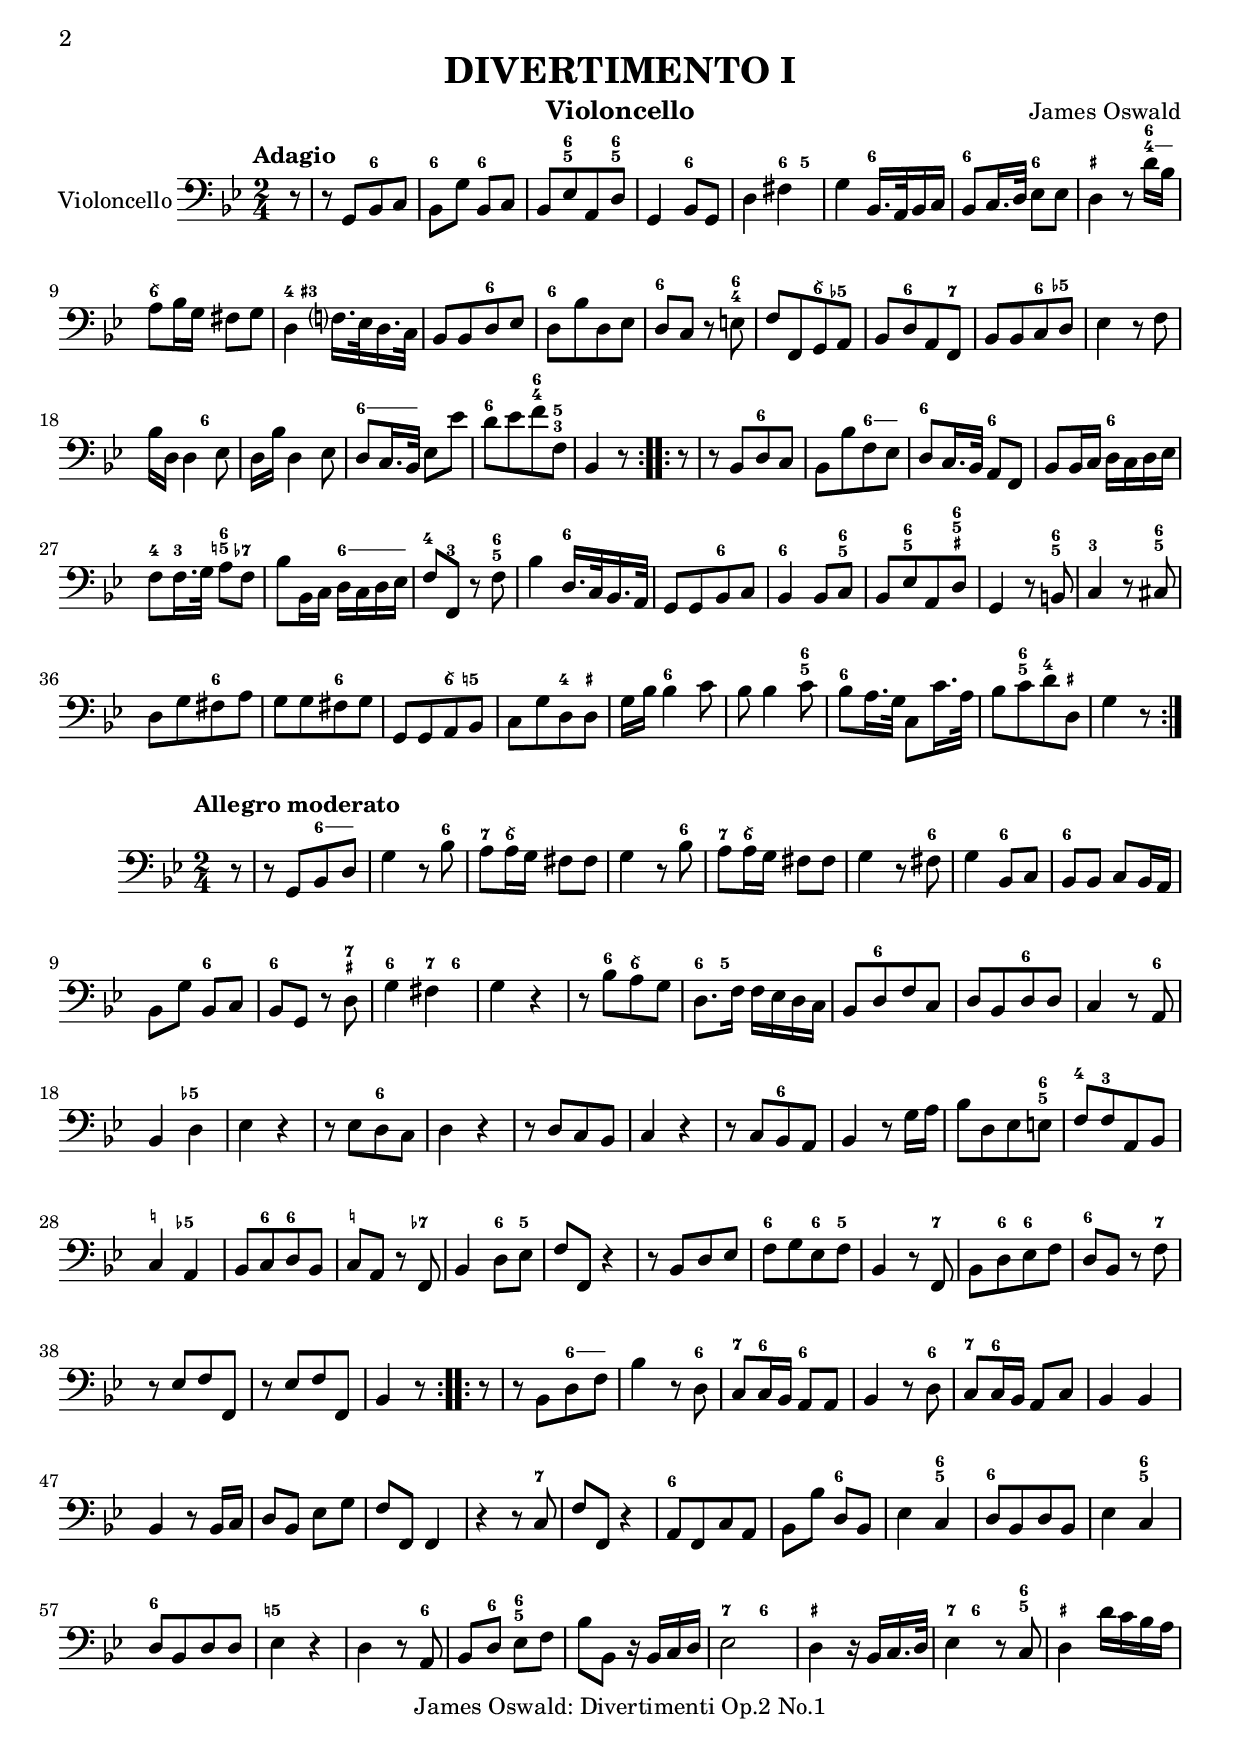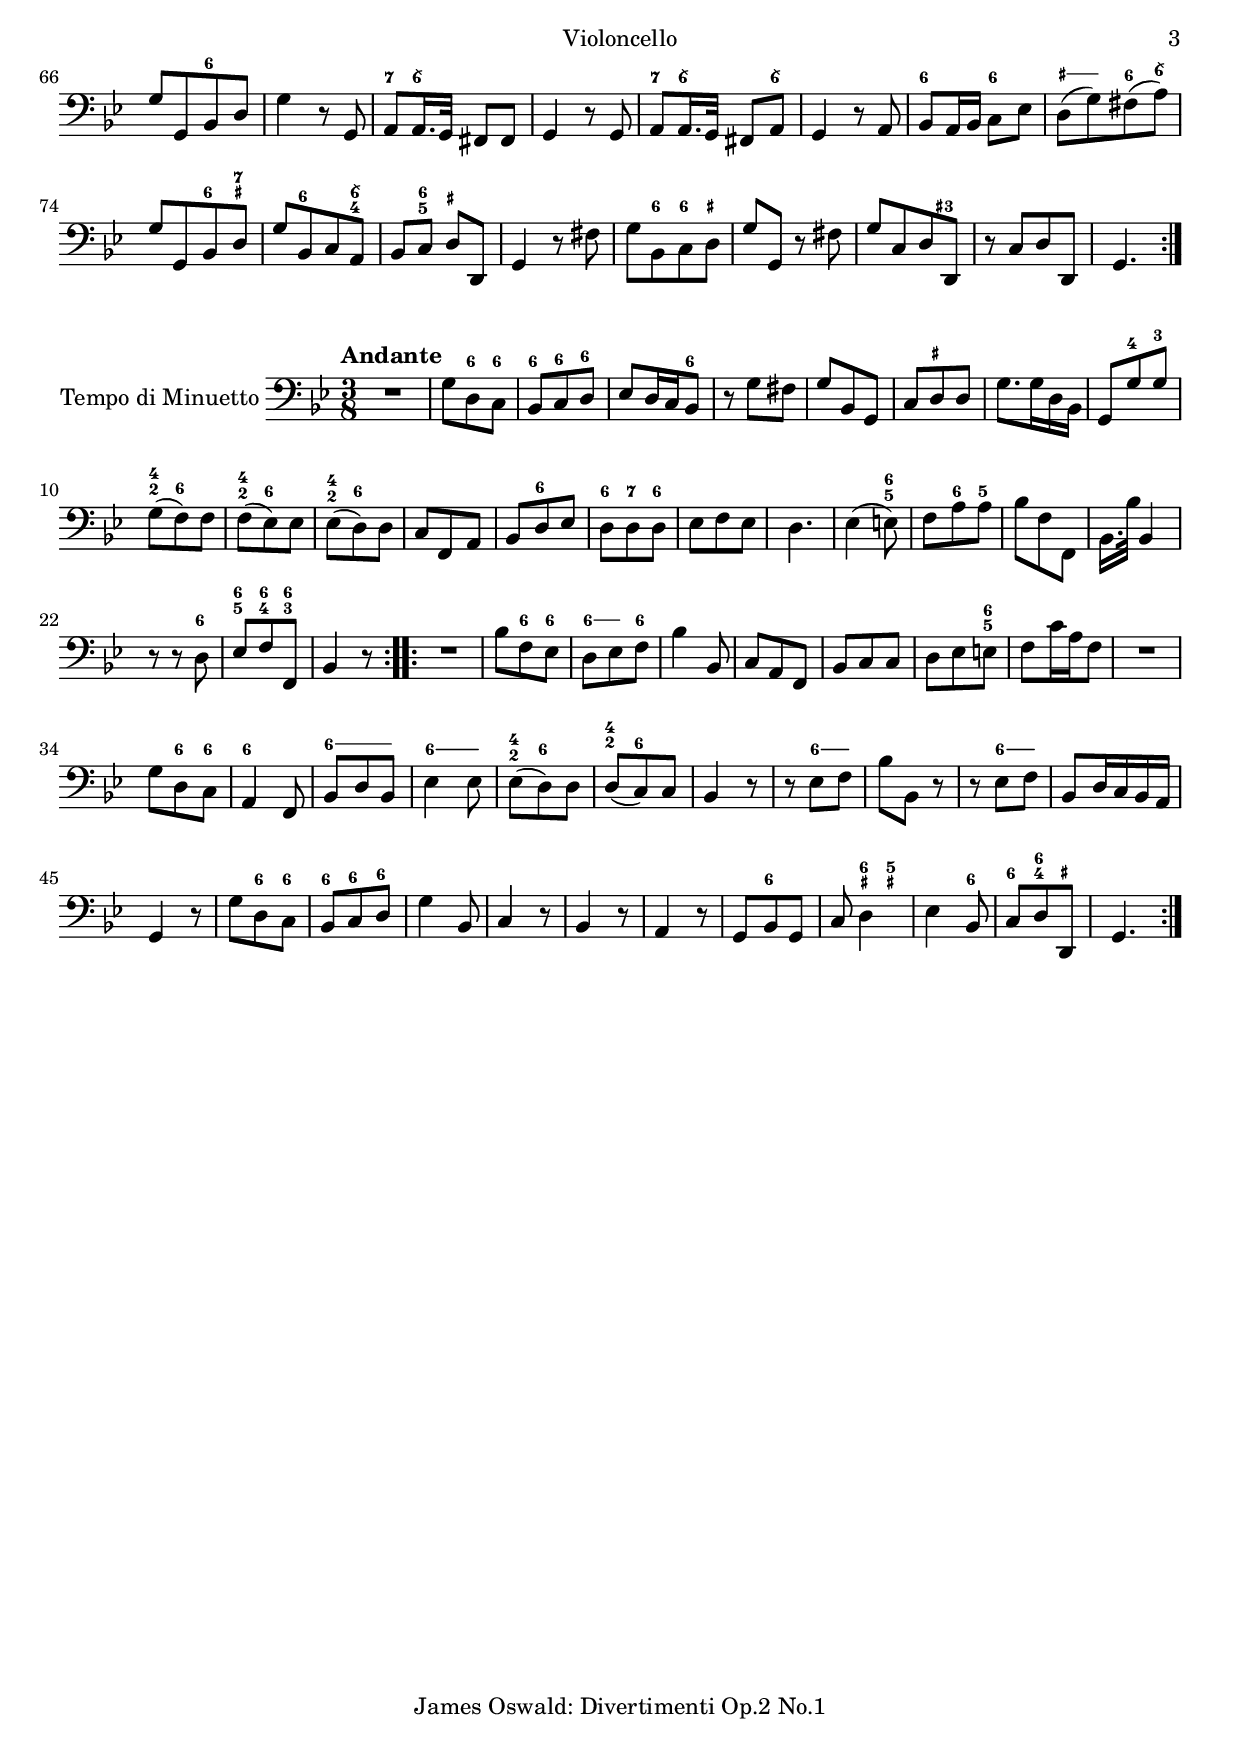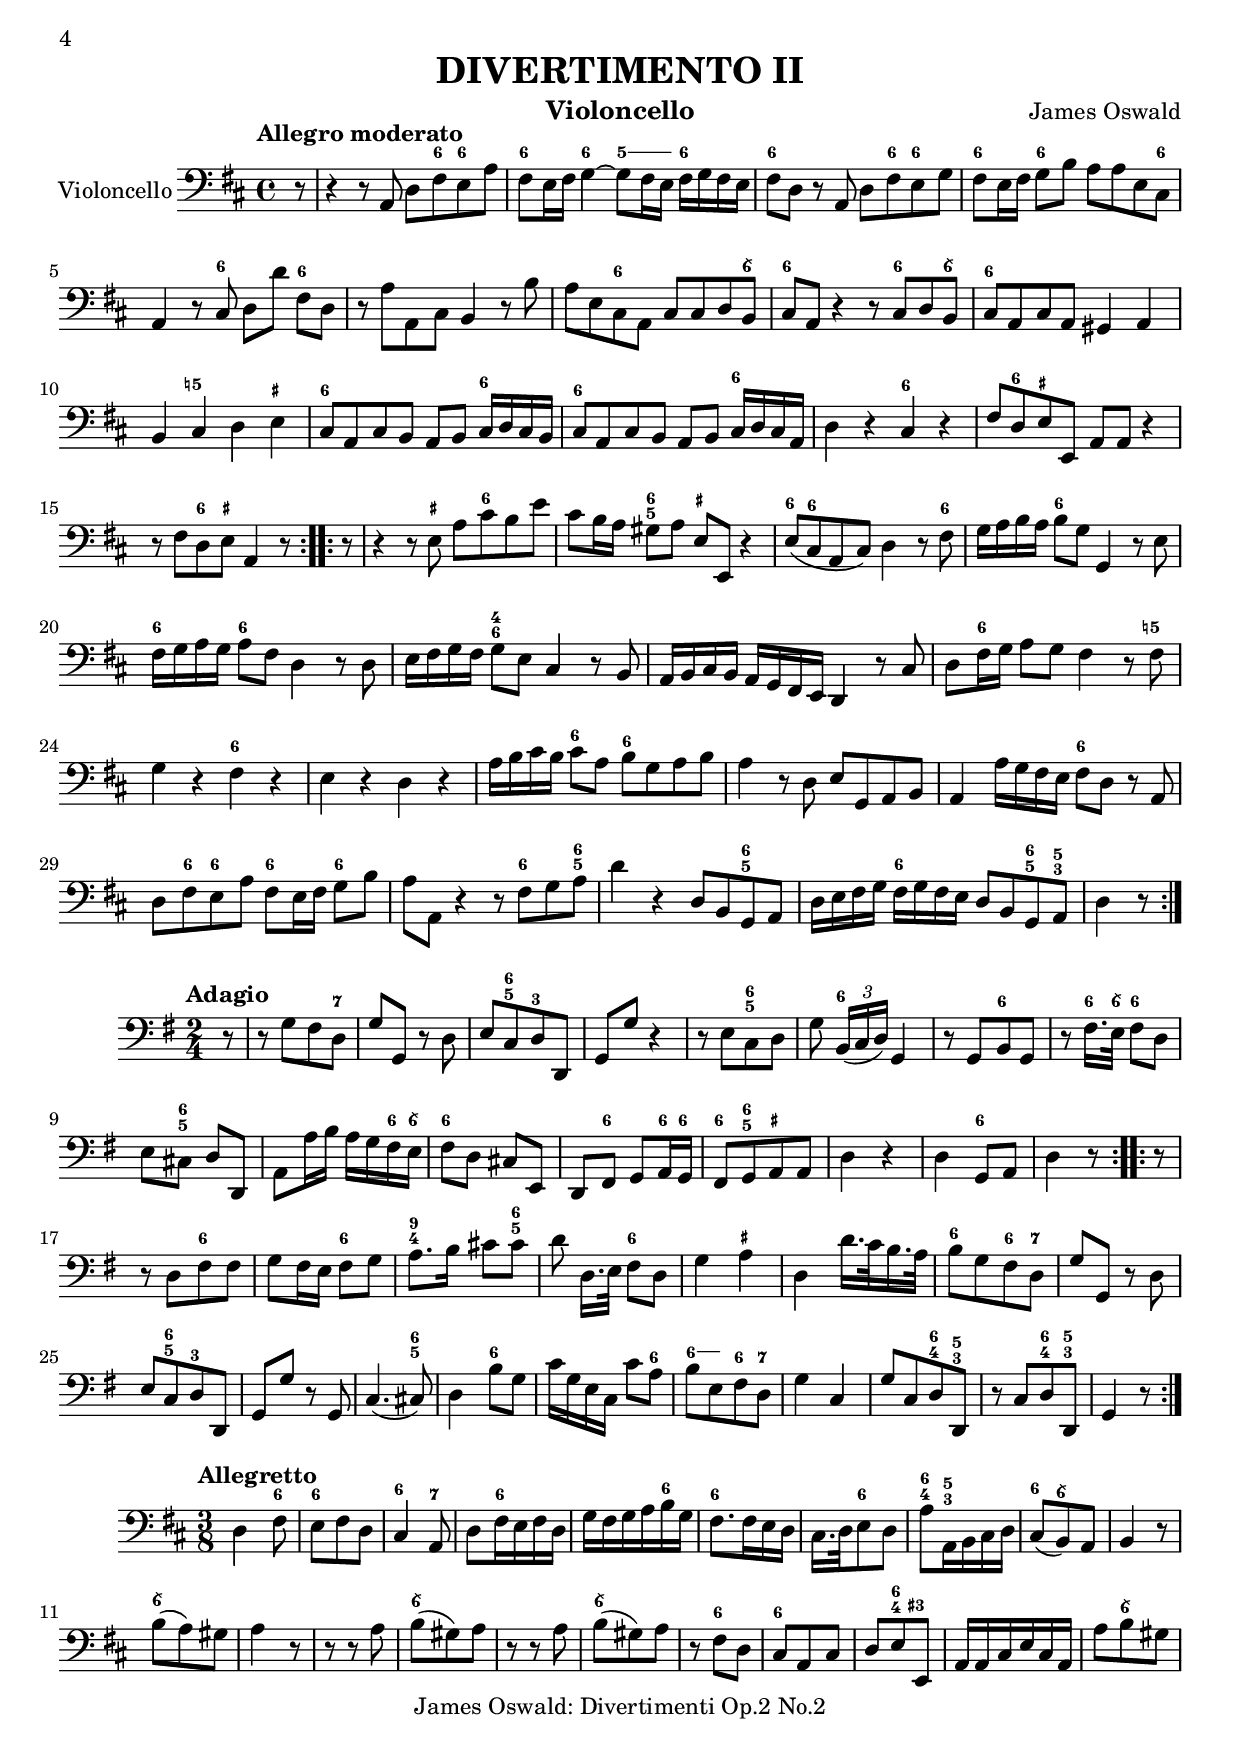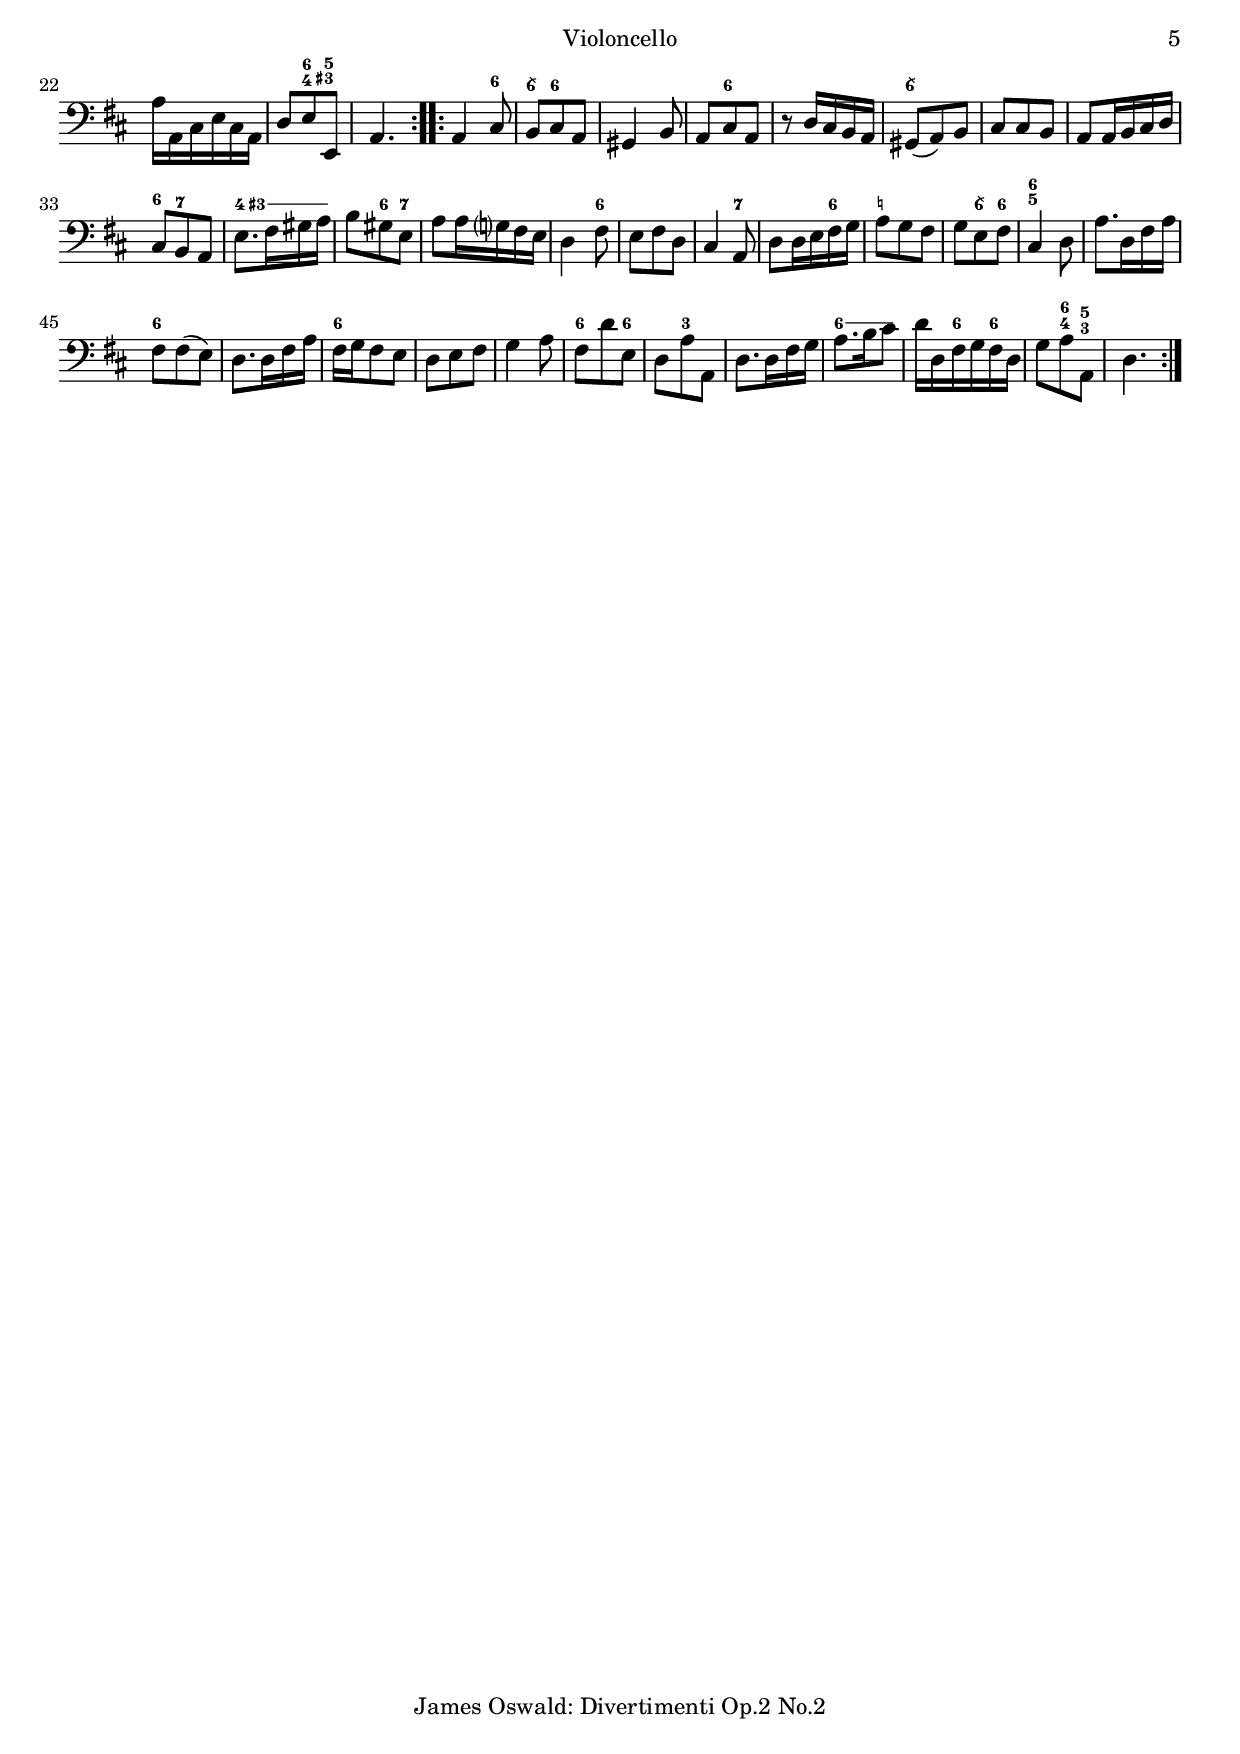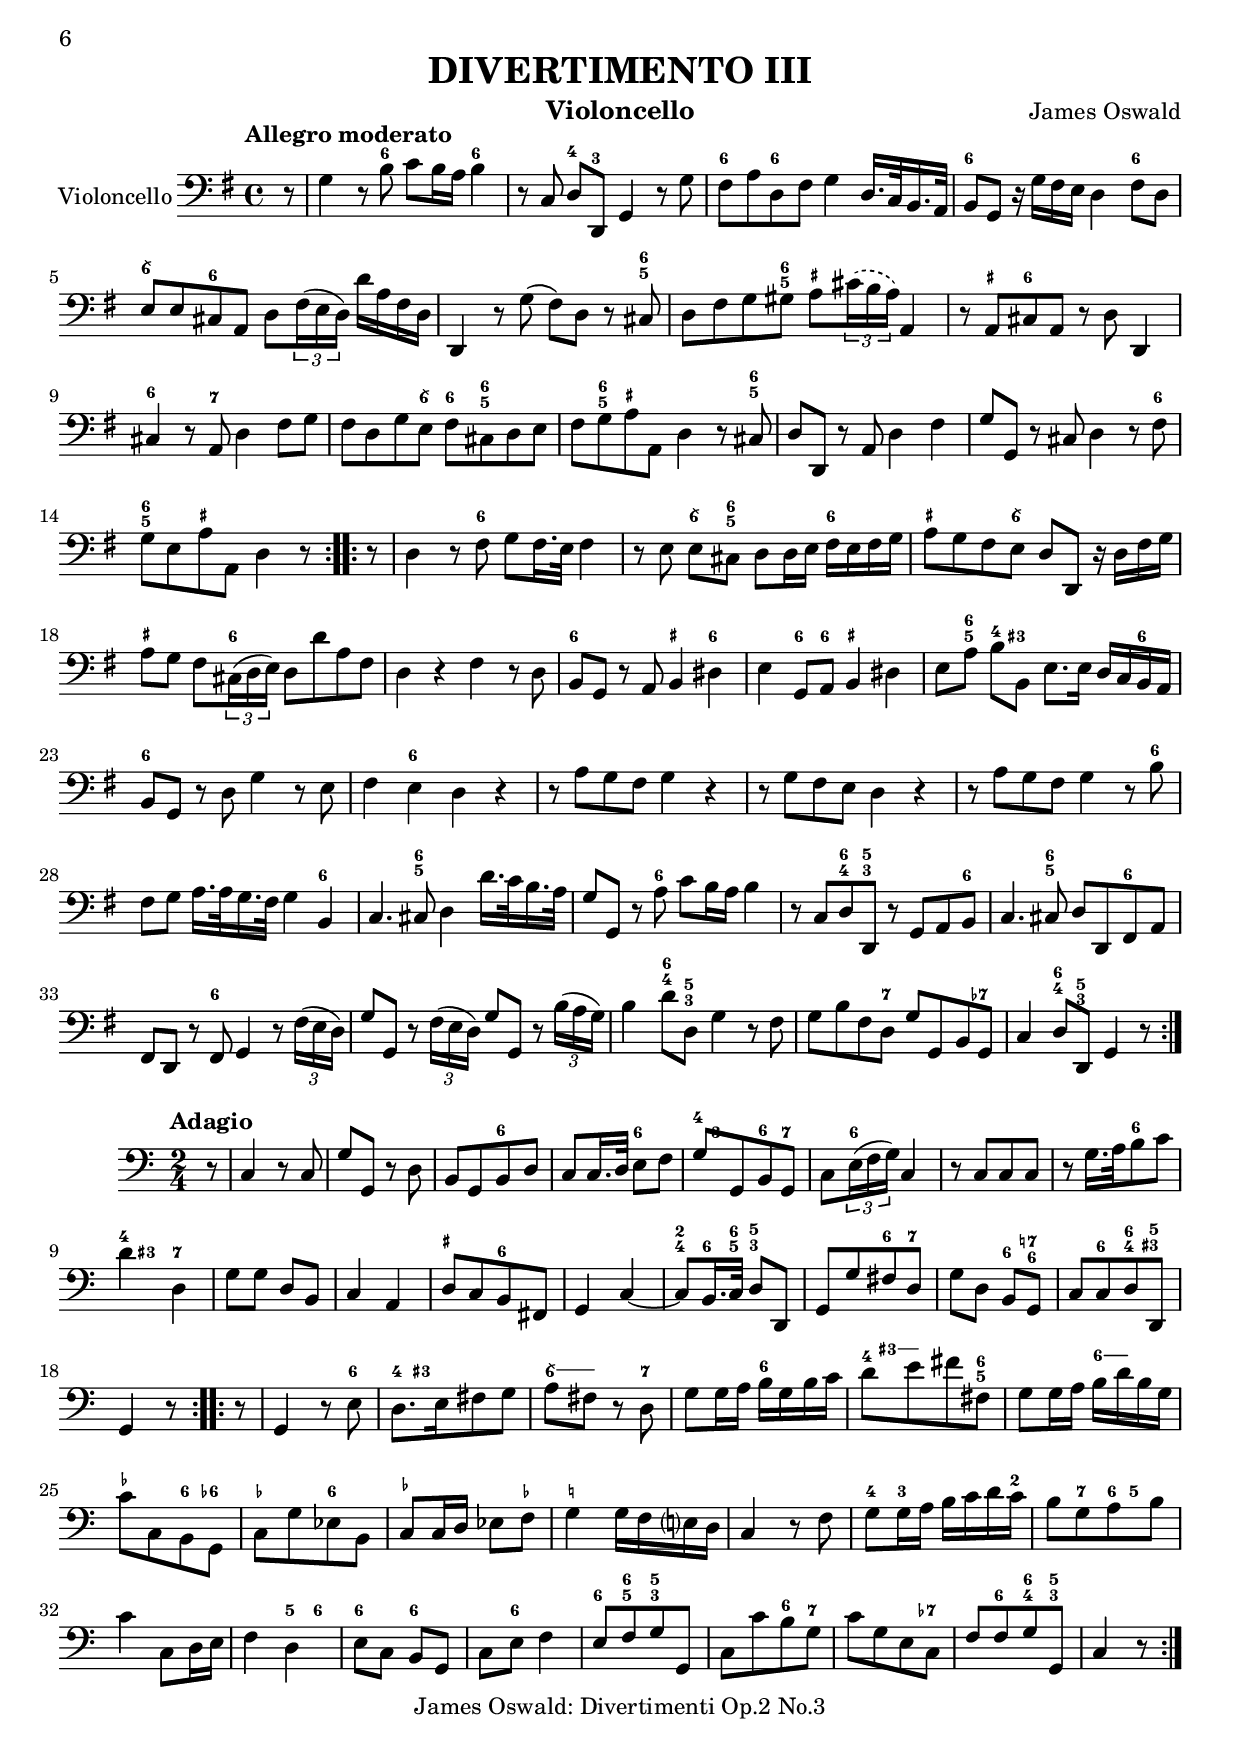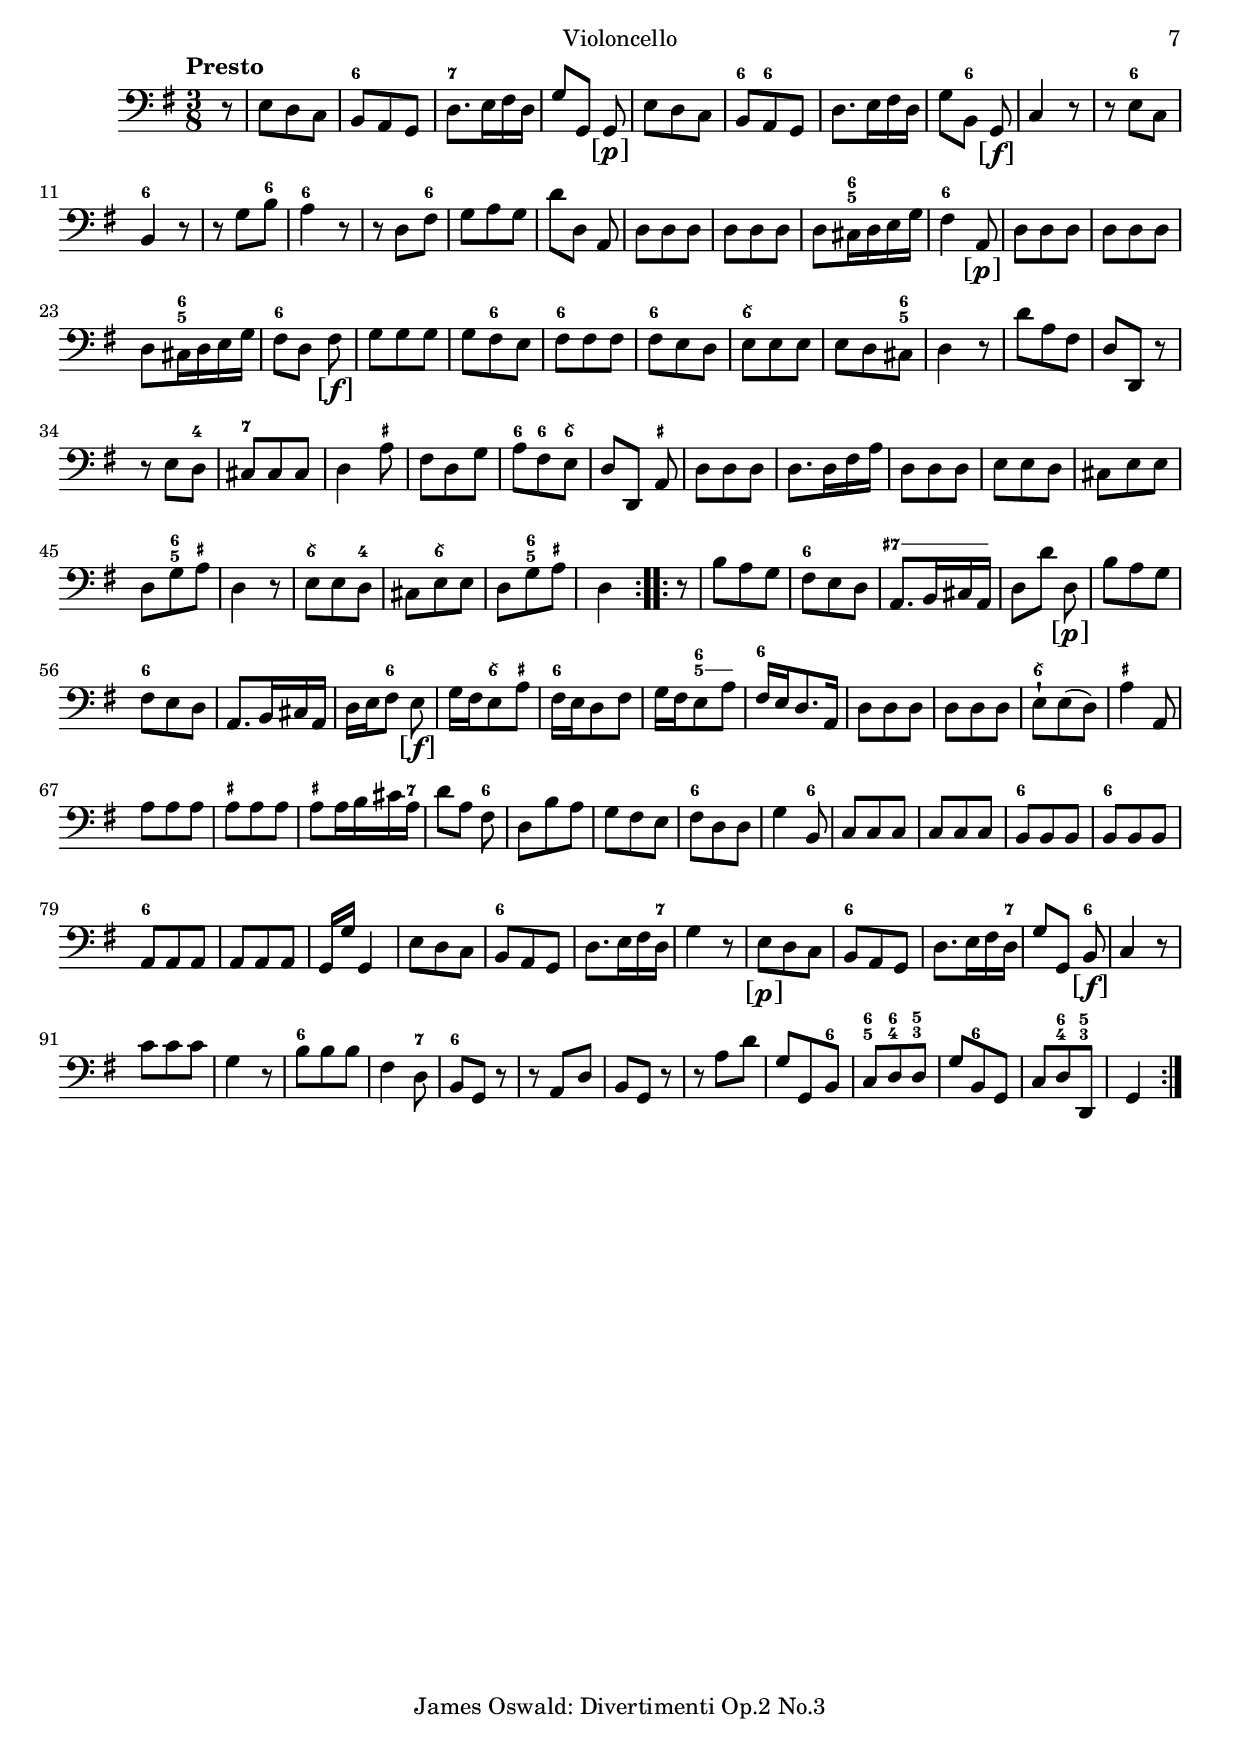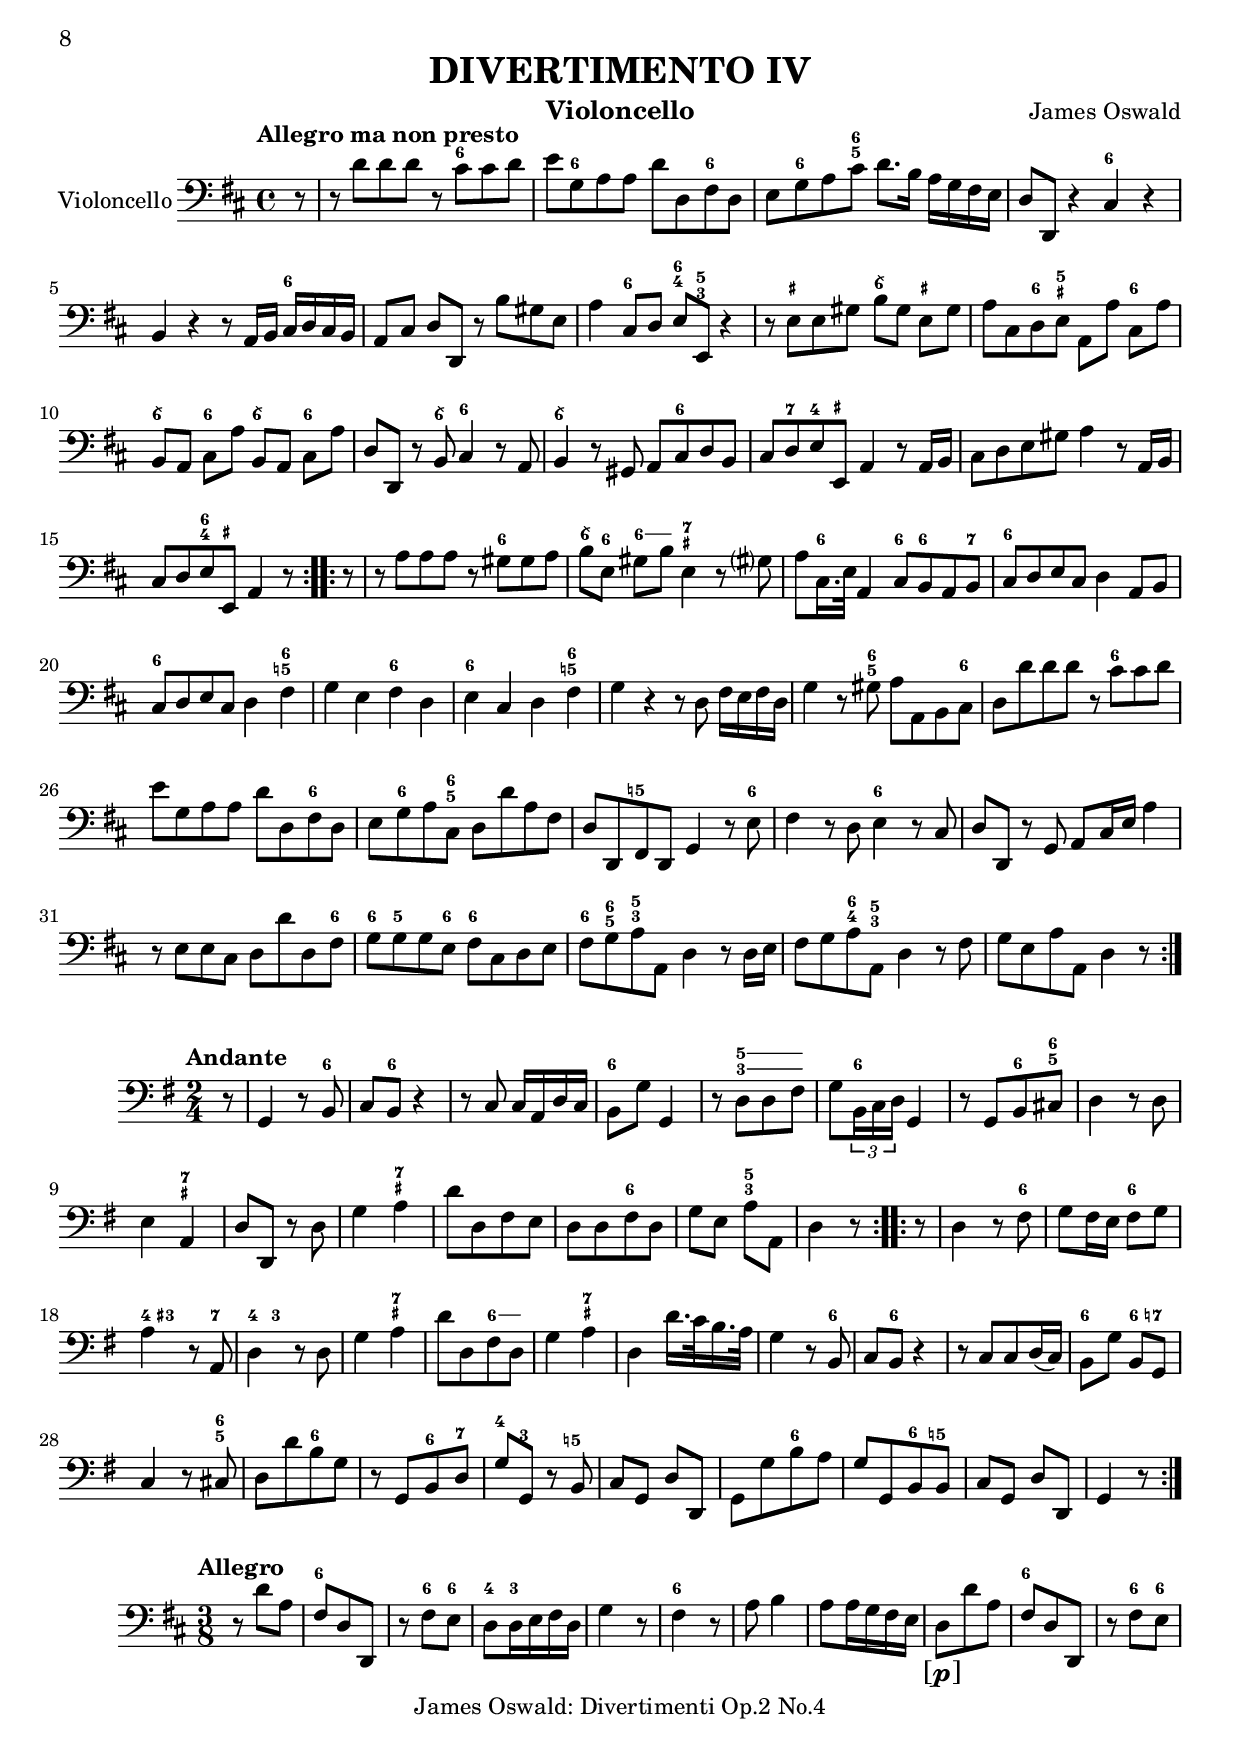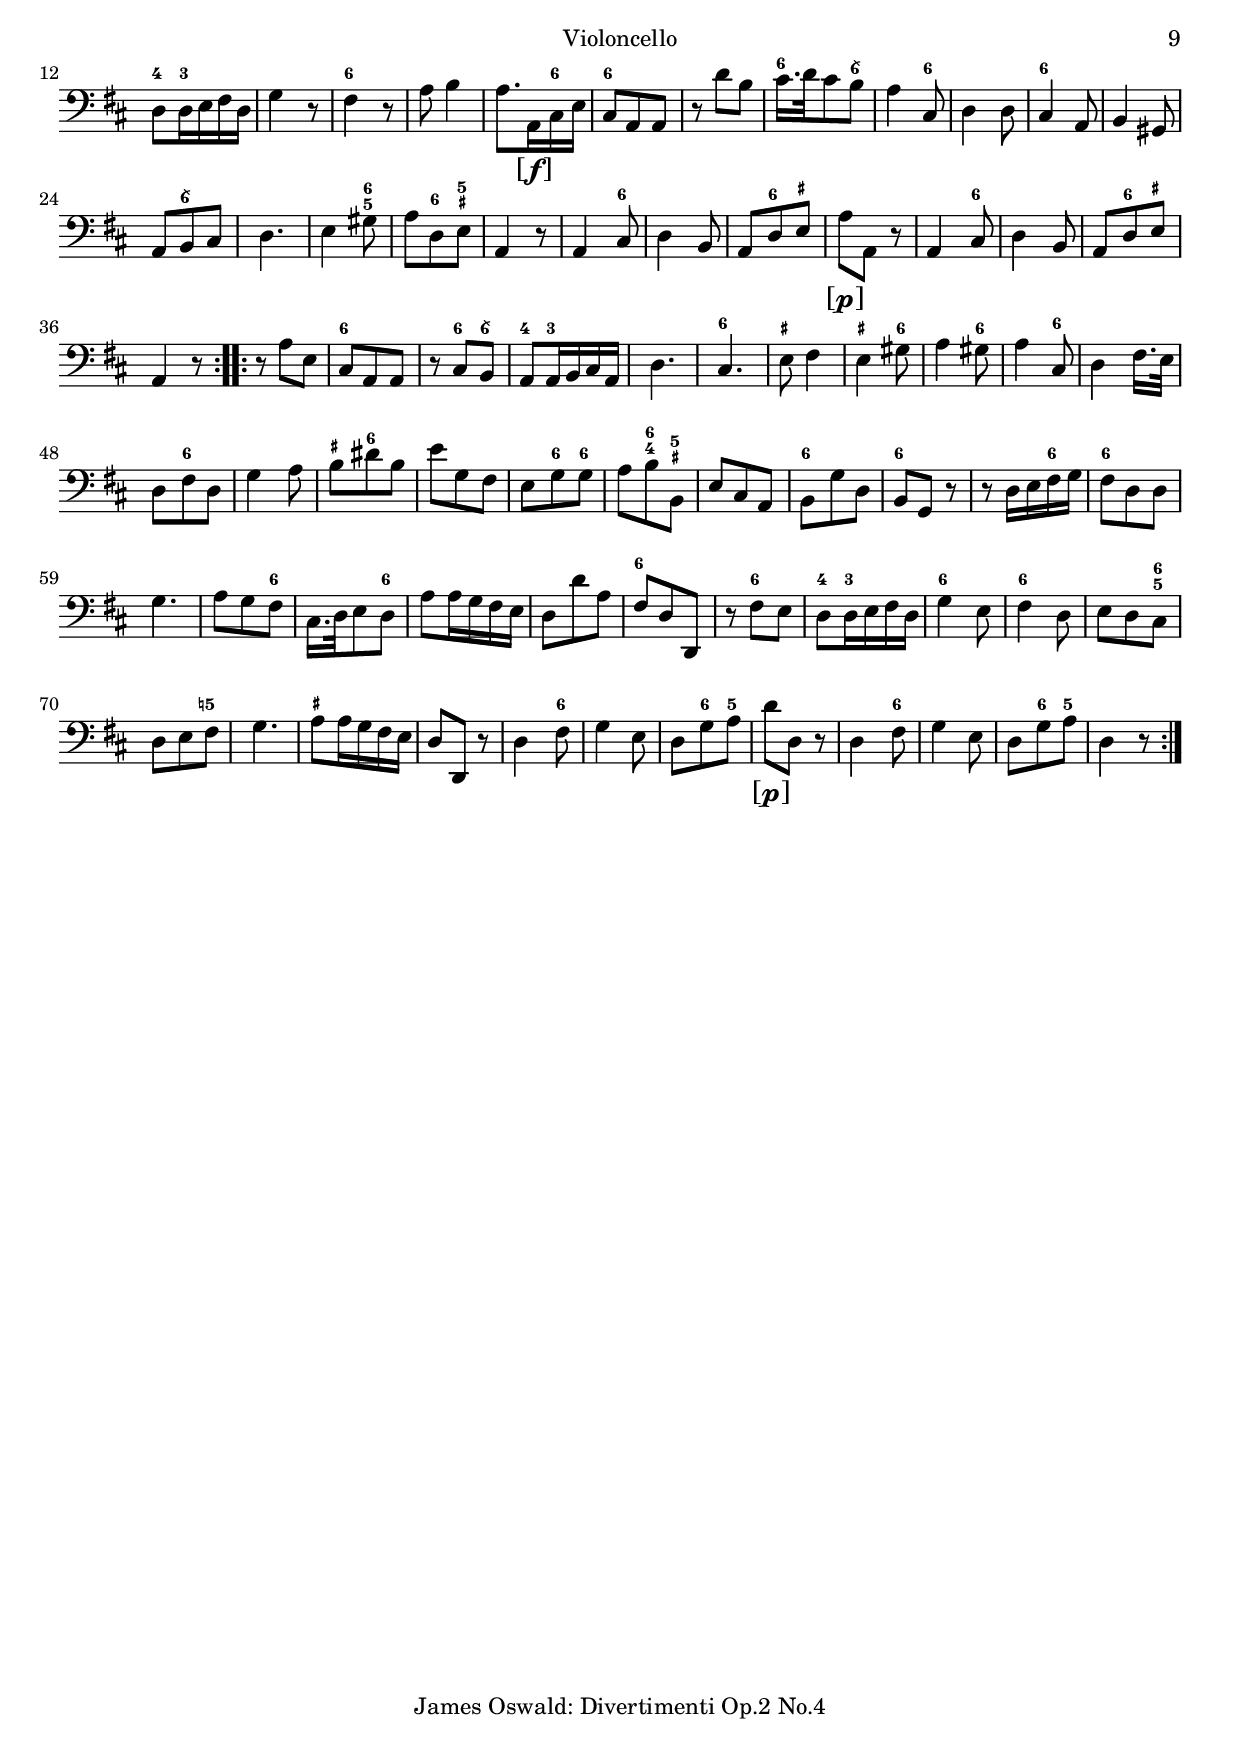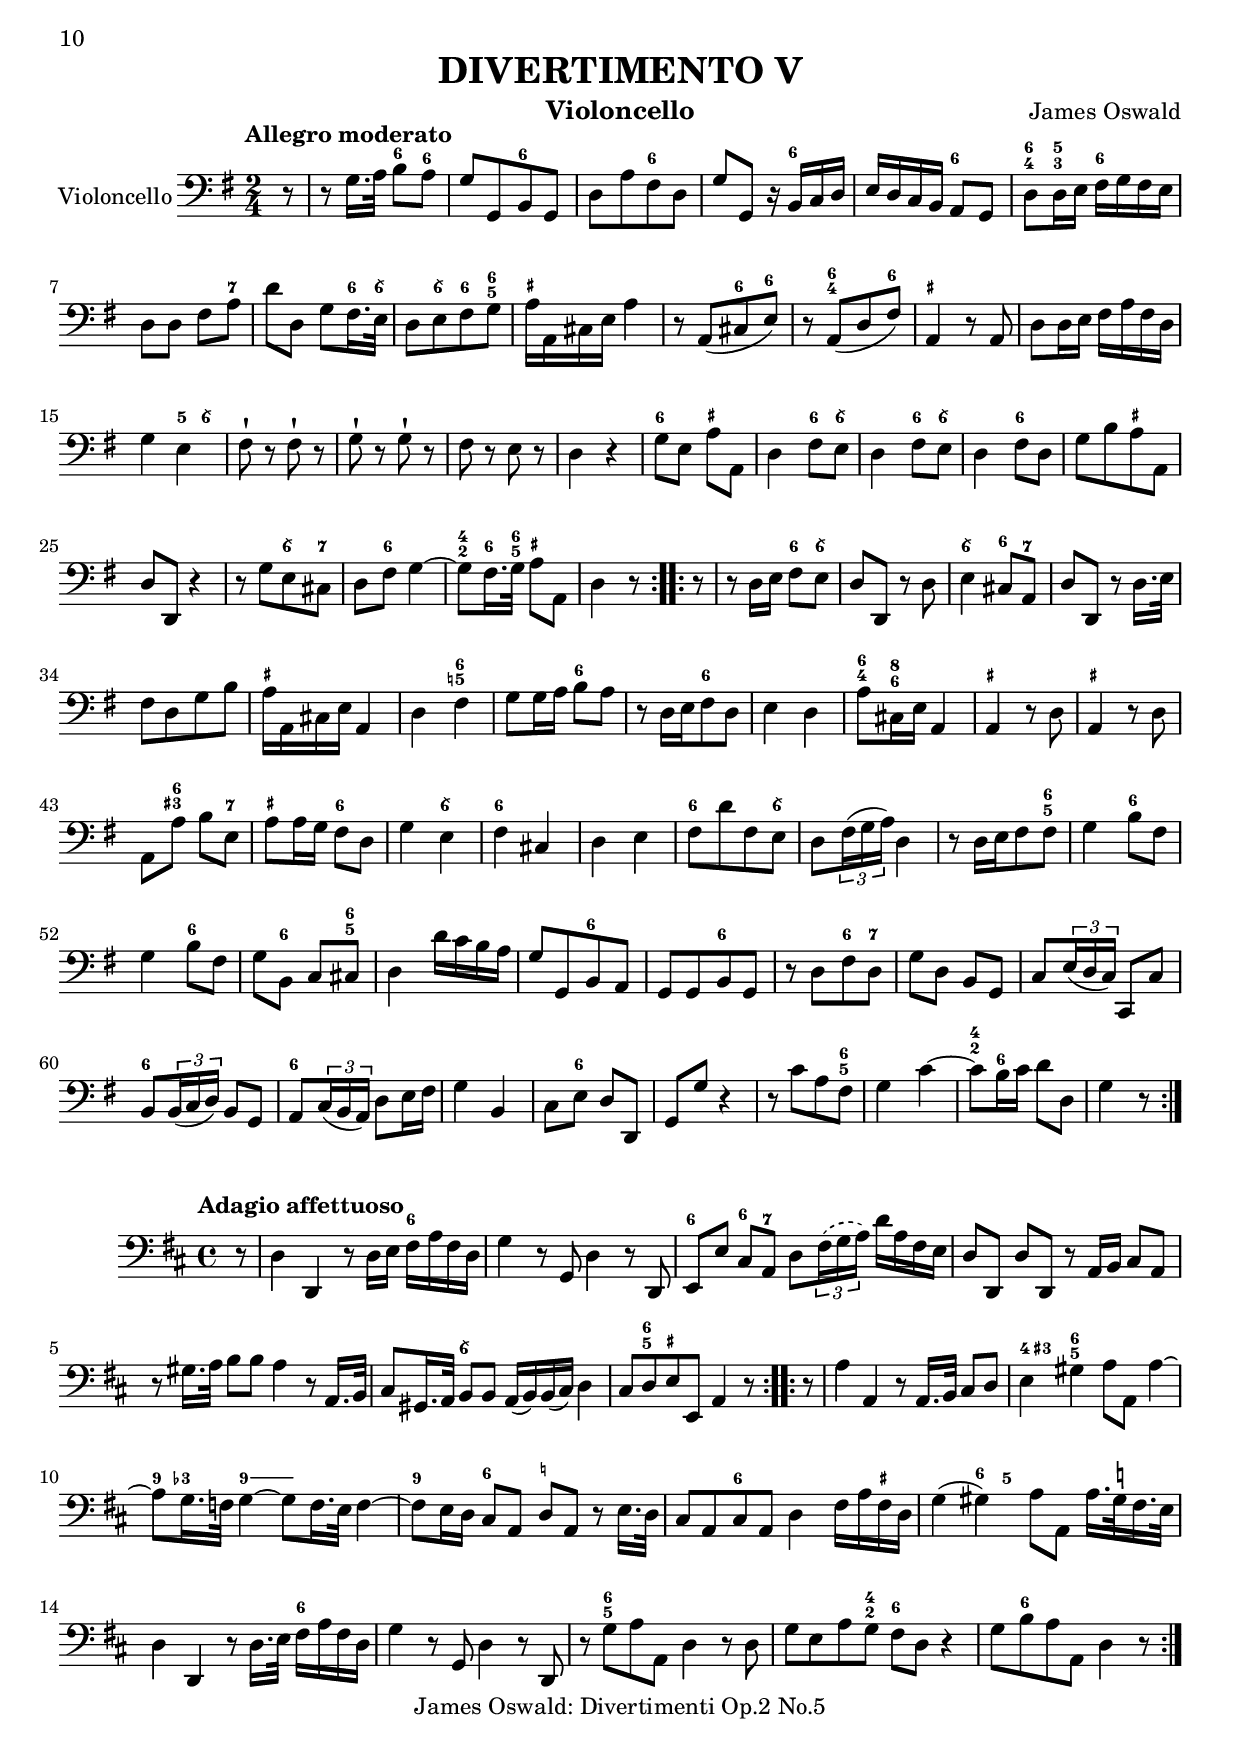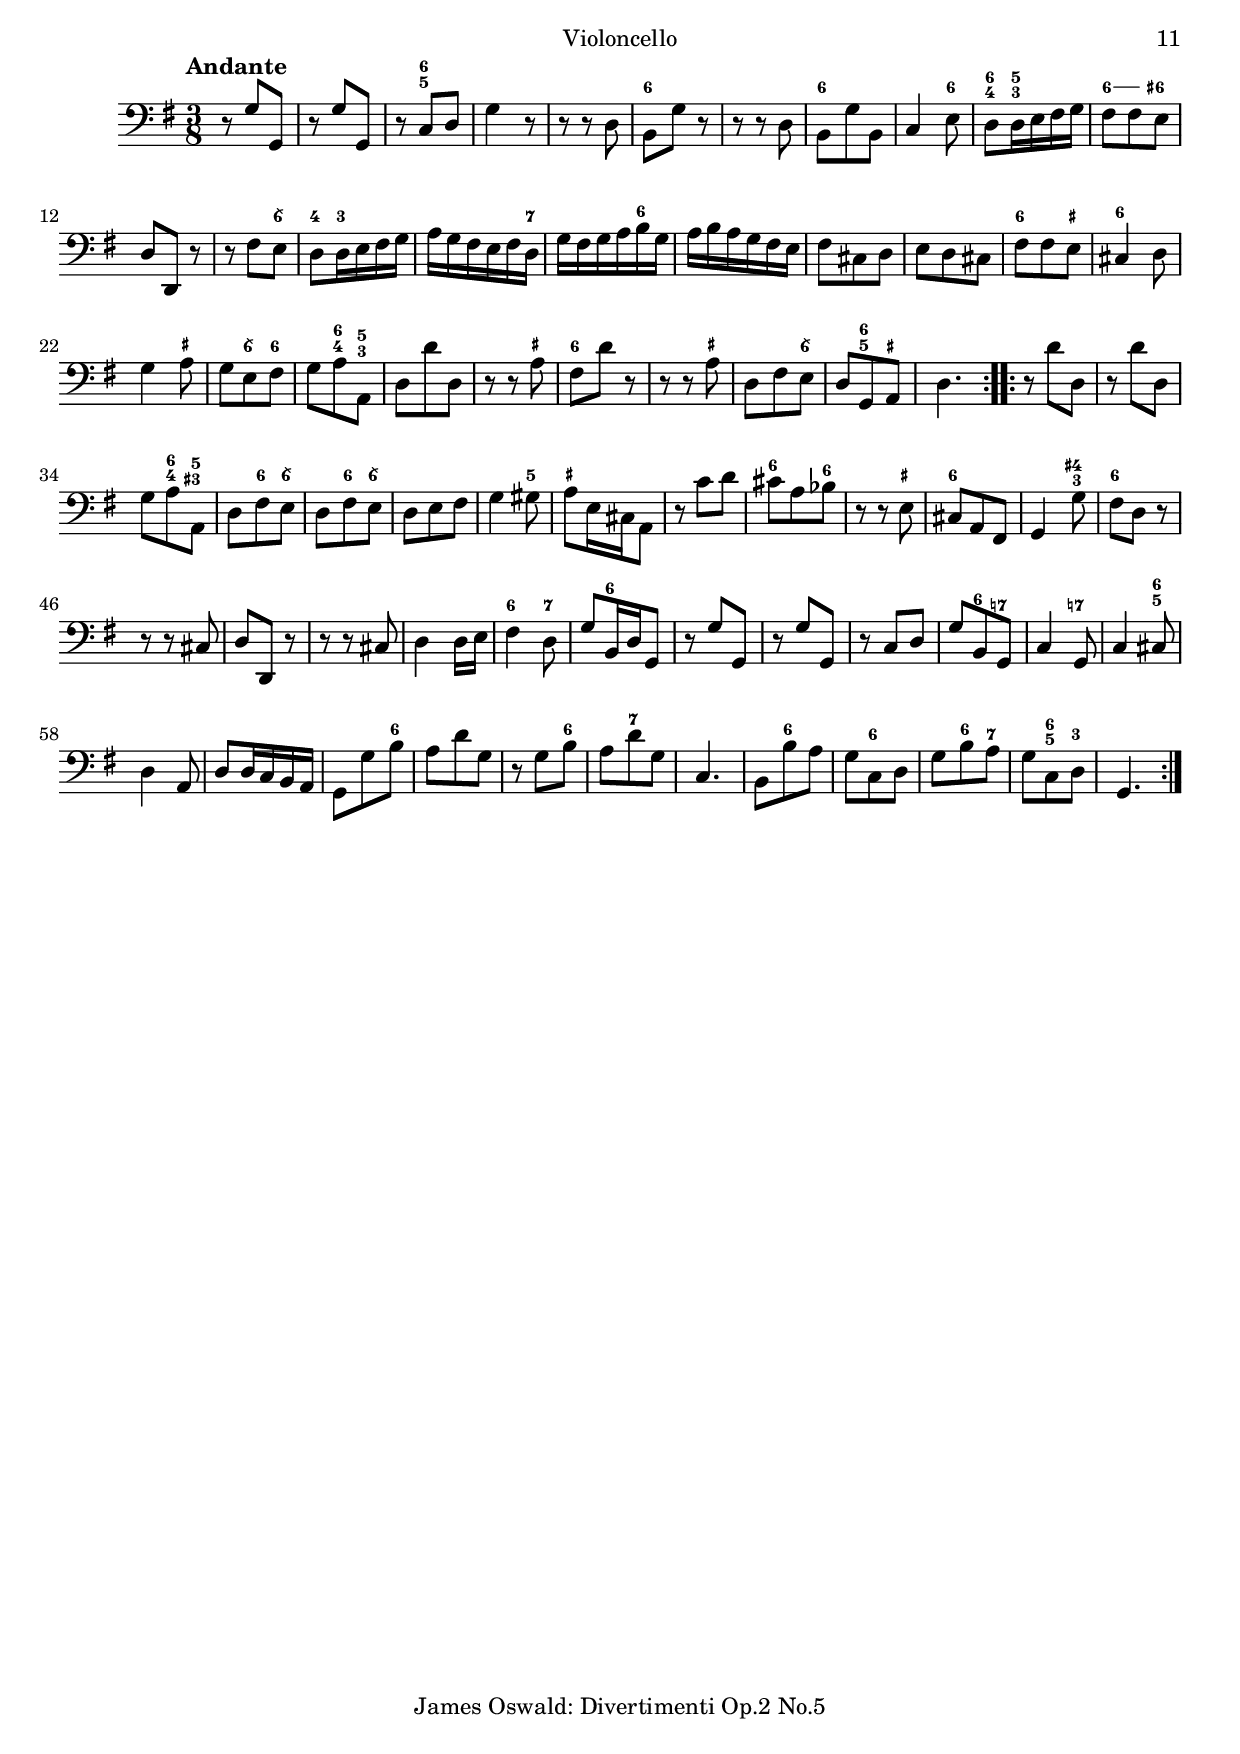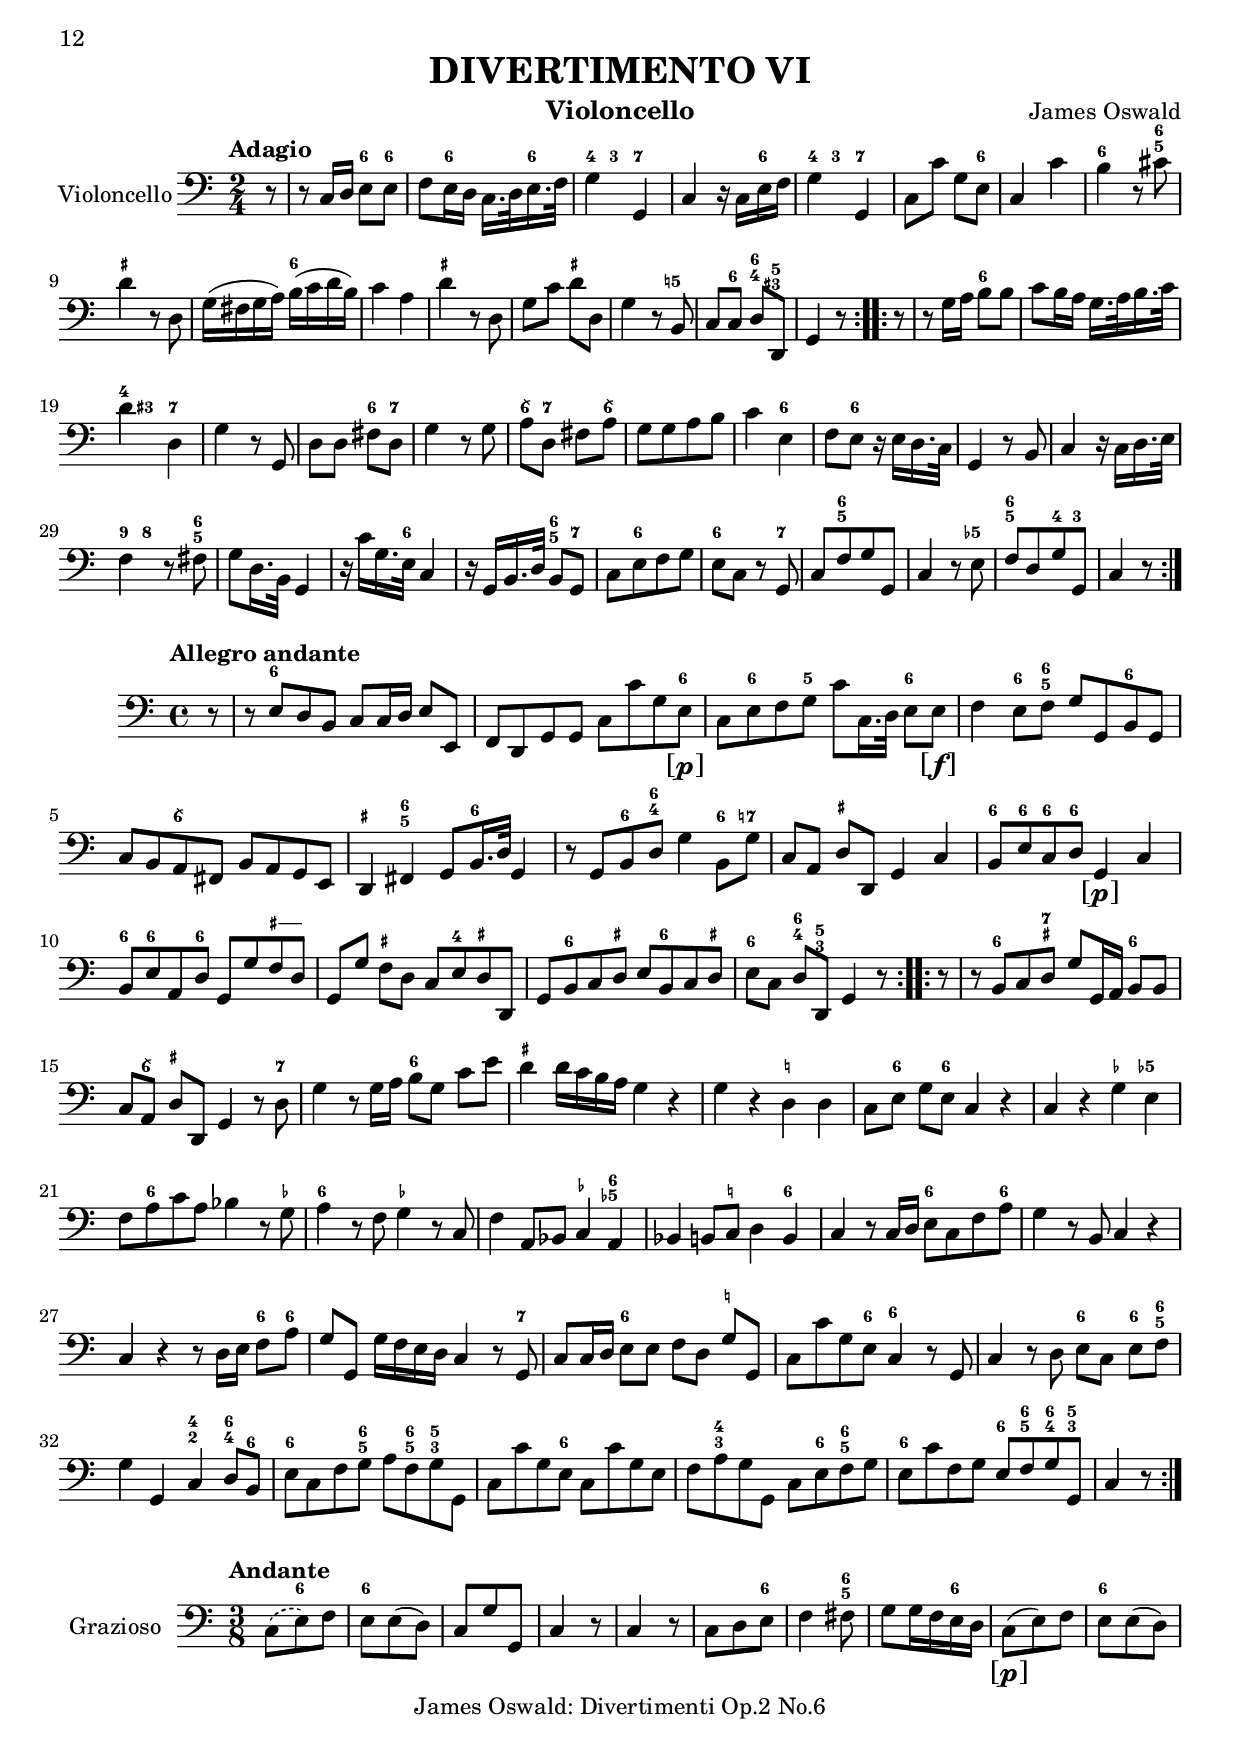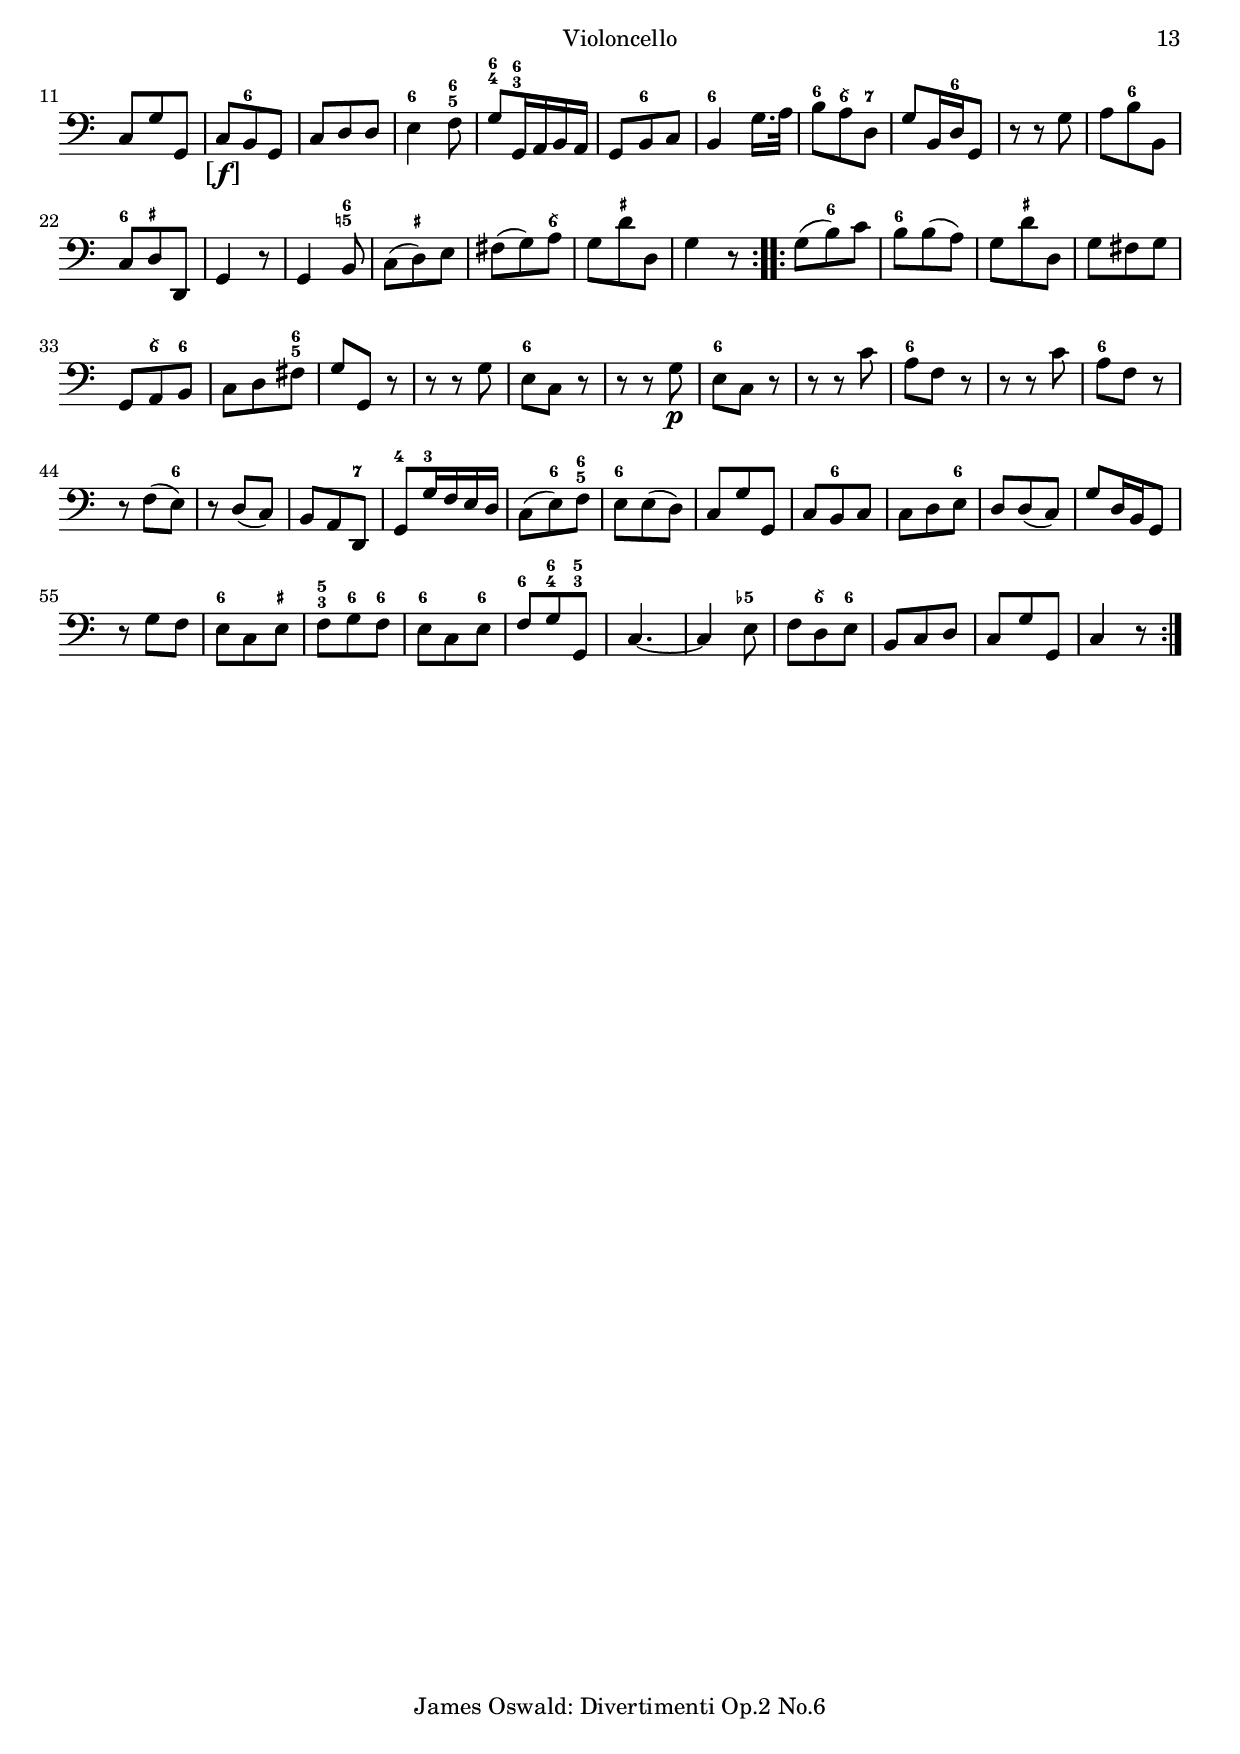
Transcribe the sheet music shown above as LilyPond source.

\version "2.18.2"

Instrument = "Violoncello"

\include "Global.ly"
\version "2.18.2"
\language "english"

\include "Global.ly"

CelloNotesIA = \relative c {
  \key g \minor
  \numericTimeSignature
  \time 2/4
  \partial 8
  \tempo "Adagio"
  \clef bass
  \repeat volta 2 {
    r8 |
    r g[ bf c] |
    bf g' bf, c |
    bf[ ef a, d] |
    g,4 bf8 g |
    d'4 fs |
    g bf, 16. a32 bf16 c |
    bf8 c16. d32 ef8 ef |
    d4 r8 d'16 bf |
    a8 bf16 g fs8 g |
    d4 f?16. ef32 d16. c32 |
    bf8[ bf d ef] |
    d[ bf' d, ef] |
    d c r e |
    f[ f, g a] |
    bf[ d a f] |
    bf[ bf c d] |
    ef4 r8 f |
    bf16 d, d4 ef8 d16 bf' d,4 ef8 |
    d8 c16. bf32 ef8 ef' |
    d[ ef f f,] |
    bf,4 r8
  }
  \repeat volta 2 {
    r8 |
    r bf[ d c] |
    bf[ bf' f ef] |
    d c16. bf32 a8 f |
    bf bf16 c d c d ef |
    f8 f16. g32 a8 f |
    bf bf,16 c d c d ef |
    f8 f, r f' |
    bf4 d,16. c32 bf16. a32 |
    g8[ g bf c] |
    bf4 bf8 c |
    bf[ ef a, d] |
    g,4 r8 b |
    c4 r8 cs |
    d[ g fs a] |
    g[ g fs g] |
    g,[ g a bf] |
    c[ g' d d] |
    g16 bf bf4 c8 bf bf4 c8 |
    bf a16. g32 c,8 c'16. a32 |
    bf8[ c d d,] |
    g4 r8
  }
}

FiguresIA = \figuremode {
  \BassFigures
  <_>8 |
  <_>4 <6> |
  <6> <6> |
  <_>8 <6 5> <_> <6 5> |
  <_>4 <6> |
  <_> <6>8 <5> |
  <_>4 <6> |
  <6> <6> |
  <_+>4. \bassFigureExtendersOn <6 4>16 <4> \bassFigureExtendersOff |
  <6\\>2 |
  <4>8 <3+> <_>4 |
  <_>4 <6> |
  <6>2 |
  <6>4. <6 4>8 |
  <_>4 <6\\>8 <5-> |
  <_> <6> <_> <7> |
  <_>4 <6>8 <5-> |
  <_>2 |
  <_>4 <6> |
  <_>2 |
  \bassFigureExtendersOn <6>8.. <6>32 <_>4 \bassFigureExtendersOff |
  <6>4 <6 4>8 <5 3> |
  <_>4.
%repeat
  <_>8 |
  <_>4 <6> |
  <_> \bassFigureExtendersOn <6>8 <6> \bassFigureExtendersOff |
  <6>4 <6> |
  <_> <6> |
  <4>8 <3> <6 5!> <7-> |
  <_>4 \bassFigureExtendersOn <6>8. <6>16 \bassFigureExtendersOff |
  <4>8 <3> <_> <6 5> |
  <_>4 <6> |
  <_> <6> |
  <6>4. <6 5>8 |
  <_> <6 5> <_> <6 5 _+> |
  <_>4. <6 5>8 |
  <3>4. <6 5>8 |
  <_>4 <6> |
  <_> <6> |
  <_> <6\\>8 <5!> |
  <_>4 <4>8 <_+> |
  <_> <6>4. |
  <_> <6 5>8 |
  <6>2 |
  <_>8 <6 5> <4> <_+> |
}

CelloNotesIB = \relative c {
  \key g \minor
  \numericTimeSignature
  \time 2/4
  \partial 8
  \tempo "Allegro moderato"
  \clef bass
  \repeat volta 2 {
    r8 |
    r g[ bf d] |
    g4 r8 bf |
    a a16 g fs8 fs |
    g4 r8 bf |
    a a16 g fs8 fs |
    g4 r8 fs |
    g4 bf,8 c |
    bf bf c bf16 a |
    bf8 g' bf, c |
    bf g r d' |
    g4 fs |
    g r |
    r8 bf[ a g] |
    d8. f16 f ef d c |
    bf8[ d f c] |
    d[ bf d d] |
    c4 r8 a |
    bf4 d |
    ef r |
    r8 ef[ d c] |
    d4 r |
    r8 d[ c bf] |
    c4 r |
    r8 c[ bf a] |
    bf4 r8 g'16 a |
    bf8[ d, ef e] |
    f[ f a, bf] |
    c4 a |
    bf8[ c d bf] |
    c a r f |
    bf4 d8 ef f f, r4 |
    r8 bf[ d ef] |
    f[ g ef f] |
    bf,4 r8 f |
    bf[ d ef f] |
    d bf r f' |
    r ef[ f f,] |
    r ef'[ f f,] |
    bf4 r8
  }
  \repeat volta 2 {
    r8 |
    r bf[ d f] |
    bf4 r8 d, |
    c c16 bf a8 a |
    bf4 r8 d |
    c c16 bf a8 c |
    bf4 bf |
    bf r8 bf16 c |
    d8 bf ef g |
    f f, f4 |
    r4 r8 c' |
    f f, r4 |
    a8[ f c' a] |
    bf bf' d, bf |
    ef4 c |
    d8[ bf d bf] |
    ef4 c |
    d8[ bf d d] |
    ef4 r |
    d r8 a |
    bf d ef f |
    bf bf, r16 bf c d |
    ef2 |
    d4 r16 bf c16. d32 |
    ef4 r8 c |
    d4 d'16 c bf a |
    g8[ g, bf d] |
    g4 r8 g, |
    a a16. g32 fs8 fs |
    g4 r8 g |
    a a16. g32 fs8 a |
    g4 r8 a |
    bf a16 bf c8 ef |
    d([ g) fs( a)] |
    g[ g, bf d] |
    g[ bf, c a] |
    bf c d d, |
    g4 r8 fs' |
    g[ bf, c d] |
    g g, r fs' |
    g[ c, d d,] |
    r c'[ d d,] |
    g4.
  }
}

FiguresIB = \figuremode {
  \BassFigures
  <_>8 |
  <_> <_> \bassFigureExtendersOn <6> <6> \bassFigureExtendersOff |
  <_>4. <6>8 |
  <7> <6\\>4. |
  <_> <6>8 |
  <7> <6\\>4. |
  <_> <6>8 |
  <_>4 <6> |
  <6>2 |
  <_>4 <6> |
  <6>4. <7 _+>8 |
  <6>4 <7>8 <6> |
  <_>2 |
  <_>8 <6> <6\\>4 |
  <6>8 <5>4. |
  <_>8 <6>4. |
  <_>4 <6> |
  <_>4. <6>8 |
  <_>4 <5-> |
  <_>2 |
  <_>4 <6> |
  <_>2 |
  <_> |
  <_> |
  <_>4 <6> |
  <_>2 |
  <_>4. <6 5>8 |
  <4>8 <3>4. |
  <_!>4 <5-> |
  <_>8 <6> <6>4 |
  <_!>4. <7->8 |
  <_>4 <6>8 <5> |
  <_>2 |
  <_> |
  <6>4 <6>8 <5> |
  <_>4. <7>8 |
  <_>8 <6> <6> <_> |
  <6>4. <7>8 |
  <_>2 |
  <_> |
  <_>4.
%repeat
  <_>8 |
  <_>4 \bassFigureExtendersOn <6>8 <6> \bassFigureExtendersOff |
  <_>4. <6>8 |
  <7> <6> <6>4 |
  <_>4. <6>8 |
  <7> <6> <_>4 |
  <_>2 |
  <_> |
  <_> |
  <_> |
  <_>4. <7>8 |
  <_>2 |
  <6> |
  <_>4 <6> |
  <_> <6 5> |
  <6>4. <_>8 |
  <_>4 <6 5> |
  <6>2 |
  <5!> |
  <_>4. <6>8 |
  <_> <6> <6 5>4 |
  <_>2 |
  <7>4 <6> |
  <_+>2 |
  <7>8 <6> <_> <6 5> |
  <_+>2 |
  <_>4 <6> |
  <_>2 |
  <7>8 <6\\> <_>4 |
  <_>2 |
  <7>8 <6\\> <_> <6\\> |
  <_>2 |
  <6>4 <6> |
  \bassFigureExtendersOn <_+>8 <_+> \bassFigureExtendersOff <6> <6\\> |
  <_>4 <6>8 <7 _+> |
  <_> <6> <_> <6\\ 4> |
  <_> <6 5> <_+>4 |
  <_>2 |
  <_>8 <6> <6> <_+> |
  <_>2 |
  <_>4. <3+>8 |
  <_>2 |
  <_>4.
}

CelloNotesIC = \relative c {
  \key g \minor
  \numericTimeSignature
  \time 3/8
  \tempo "Andante"
  \clef bass
  \repeat volta 2 {
    R4. |
    g'8 d c |
    bf c d |
    ef d16 c bf8 |
    r g' fs |
    g bf, g |
    c d d |
    g8. g16 d bf |
    g8 g' g |
    g( f) f |
    f( ef) ef |
    ef( d) d |
    c f, a |
    bf d ef |
    d d d |ef f ef |
    d4. |
    ef4( e8) |
    f a a |
    bf f f, |
    bf16. bf'32 bf,4 |
    r8 r d |
    ef f f, |
    bf4 r8
  }
  \repeat volta 2 {
    R4. |
    bf'8 f ef |
    d ef f |
    bf4 bf,8 |
    c a f |
    bf c c |
    d ef e |
    f c'16 a f8 |
    R4. |
    g8 d c |
    a4 f8 |
    bf d bf |
    ef4 ef8 |
    ef( d) d |
    d( c) c |
    bf4 r8 |
    r ef f |
    bf bf, r |
    r ef f |
    bf, d16 c bf a |
    g4 r8 |
    g' d c |
    bf c d |
    g4 bf,8 |
    c4 r8 |
    bf4 r8 |
    a4 r8 |
    g bf g |
    c d4 |
    ef4 bf8 |
    c d d, |
    g4.
  }
}

FiguresIC = \figuremode {
  \BassFigures
  <_>4.|
  <_>8 <6> <6> |
  <6> <6> <6> |
  <_>4 <6>8 |
  <_> 4. |
  <_> |
  <_>8 <_+> <_> |
  <_>4. |
  <_>8 <4> <3> |
  <4 2> <6> <_> |
  <4 2> <6> <_> |
  <4 2> <6> <_> |
  <_>4. |
  <_>8 <6> <_> |
  <6> <7> <6> |
  <_>4. |
  <_> |
  <_>4 <6 5>8 |
  <_> <6> <5> |
  <_>4. |
  <_> |
  <_>4 <6>8 |
  <6 5> <6 4> <6 3> |
  <_>4.
%repeat
  <_>4. |
  <_>8 <6> <6> |
  <6> \bassFigureExtendersOn <6> \bassFigureExtendersOff <6> |
  <_>4. |
  <_> |
  <_> |
  <_>4 <6 5>8 |
  <_>8 <_> <_> |
  <_>4. |
  <_>8 <6> <6> |
  <6>4. |
  <6>8 \bassFigureExtendersOn <6> <6> \bassFigureExtendersOff |
  <6>4 \bassFigureExtendersOn <6>8 \bassFigureExtendersOff |
  <4 2>8 <6>4 |
  <4 2>8 <6>4 |
  <_>4. |
  <_>8 <6> \bassFigureExtendersOn <6> \bassFigureExtendersOff |
  <_>4. |
  <_>8 <6> \bassFigureExtendersOn <6> \bassFigureExtendersOff |
  <_>4. |
  <_>4. |
  <_>8 <6> <6> |
  <6> <6> <6> |
  <_>4. |
  <_>4. |
  <_>4. |
  <_>4. |
  <_>8 <6>4 |
  <_>8 <6 _+> <5 _+> |
  <_>4 <6>8 |
  <6> <6 4> <_+> |
  <_>4.
}

CelloNotesIIA = \relative c {
  \key d \major
  \time 4/4
  \partial 8
  \tempo "Allegro moderato"
  \clef bass
  \repeat volta 2 {
    r8 |
    r4 r8 a d fs e a |
    fs e16 fs g4~ g8 fs16 e fs g fs e |
    fs8 d r a d fs e g |
    fs e16 fs g8 b a a e cs |
    a4 r8 cs d d' fs,[ d] |
    r a' a, cs b4 r8 b' |
    a e cs a cs cs d b |
    cs a r4 r8 cs d b |
    cs a cs a gs4 a |
    b cs d e |
    cs8 a cs b a b cs16 d cs b |
    cs8 a cs b a b cs16 d cs a |
    d4 r cs r |
    fs8 d e e, a a r4 |
    r8 fs' d e a,4 r8
  }
  \repeat volta 2 {
    r8 |
    r4 r8 e' a cs b e |
    cs b16 a gs8 a e e, r4 |
    e'8( cs a cs) d4 r8 fs |
    g16 a b a b8 g g,4 r8 e' |
    fs16 g a g a8 fs d4 r8 d |
    e16 fs g fs g8 e cs4 r8 b |
    a16 b cs b a g fs e d4 r8 cs' |
    d fs16 g a8 g fs4 r8 fs |
    g4 r fs r |
    e r d r |
    a'16 b cs b cs8 a b g a b |
    a4 r8 d, e g, a b |
    a4 a'16 g fs e fs8 d r a |
    d fs e a fs e16 fs g8 b |
    a a, r4 r8 fs' g a |
    d4 r d,8 b g a |
    d16 e fs g fs g fs e d8 b g a |
    d4 r8
  }
}

FiguresIIA = \figuremode {
  \BassFigures
  <_>8 |
  <_>2 <_>8 <6> <6> <_> |
  <6>4 <6>4 \bassFigureExtendersOn <5>8. <5>16 \bassFigureExtendersOff <6>4 |
  <6>2 <_>8 <6> <6> <_> |
  <6>4 <6> <_>4. <6>8 |
  <_>4. <6>8 <_>4 <6> |
  <_>1 |
  <_>4 <6> <_>4. <6\\>8 |
  <6>2 <_>8 <6> <_> <6\\> |
  <6>1 |
  <_>4 <5!> <_> <_+> |
  <6>2. <6>4 |
  <6>2. <6>4 |
  <_>2 <6> |
  <_>8 <6> <_+> <_> <_>2 |
  <_>4 <6>8 <_+> <_>4.
%repeat
  <_>8 |
  <_>4. <_+>8 <_> <6> <_>4 |
  <_> <6 5> <_+> <_> |
  <6>8 <6>4. <_> <6>8 |
  <_>4 <6> <_>2 |
  <6>4 <6>2. |
  <_>4 <4 6>2. |
  <_>1 |
  <_>8 <6>4. <_> <5!>8 |
  <_>2 <6> |
  <_>1 |
  <_>4 <6> <6>2 |
  <_>1 |
  <_>2 <6> |
  <_>8 <6> <6> <_> <6>4 <6> |
  <_>2 <_>8 <6> <_> <6 5> |
  <_>2. <6 5>4 |
  <_>4 <6> <_> <6 5>8 <5 3> |
  <_>4.
}

CelloNotesIIB = \relative c {
  \key g \major
  \numericTimeSignature
  \time 2/4
  \partial 8
  \tempo "Adagio"
  \clef bass
  \repeat volta 2{
    r8 |
    r g'[ fs d] |
    g g, r d' |
    e[ c d d,] |
    g g' r4 |
    r8 e[ c d] |
    g \tuplet 3/2 {b,16[( c d])} g,4 |
    r8 g[ b g] |
    r fs'16. e32 fs8 d |
    e cs d d, |
    a' a'16 b a g fs e |
    fs8 d cs e, |
    d fs g a16 g |
    fs8[ g a a] |
    d4 r |
    d g,8 a |
    d4 r8
  }
  \repeat volta 2{
    r8 |
    r d[ fs fs] |
    g fs16 e fs8 g |
    a8. b16 cs8 cs |
    d d,16.[ e32] fs8 d |
    g4 a |
    d, d'16. c32 b16. a32 |
    b8[ g fs d] |
    g g, r d' |
    e[ c d d,] |
    g g' r g, |
    c4.( cs8) |
    d4 b'8 g |
    c16 g e c c'8 a |
    b[ e, fs d] |
    g4 c, |
    g'8[ c, d d,] |
    r c'[ d d,] |
    g4 r8
  }
}

FiguresIIB = \figuremode {
  \BassFigures
  <_>8 |
  <_>4. <7>8 |
  <_>2 |
  <_>8 <6 5> <3> <_> |
  <_>2 |
  <_>4 <6 5> |
  <_>8 <6> <_>4 |
  <_> <6> |
  <_>8 <6>16. <6\\>32 <6>4 |
  <_>8 <6 5> <_>4 |
  <_>4. <6>16 <6\\> |
  <6>2 |
  <_>8 <6> <_> <6>16 <6> |
  <6>8 <6 5> <_+> <_> |
  <_>2 |
  <_>4 <6> |
  <_>4.
%repeat
  <_>8 |
  <_>4 <6> |
  <_> <6> |
  <9 4>4. <6 5>8 |
  <_>4 <6> |
  <_> <_+> |
  <_>2 |
  <6>4 <6>8 <7> |
  <_>2 |
  <_>8 <6 5> <3> <_> |
  <_>2 |
  <_>4. <6 5>8 |
  <_>4 <6> |
  <_>4. <6>8 |
  <6> \bassFigureExtendersOn <6> \bassFigureExtendersOff <6> <7> |
  <_>2 |
  <_>4 <6 4>8 <5 3> |
  <_>4 <6 4>8 <5 3> |
  <_>4.
}

CelloNotesIIC = \relative c {
  \key d \major
  \numericTimeSignature
  \time 3/8
  \tempo "Allegretto"
  \clef bass
  \repeat volta 2 {
    d4 fs8 |
    e fs d |
    cs4 a8 |
    d fs16 e fs d |
    g fs g a b g |
    fs8. fs16 e d |
    cs16. d32 e8 d |
    a' a,16 b cs d |
    cs8( b) a |
    b4 r8 |
    b'( a) gs |
    a4 r8 |
    r r a |
    b( gs) a |
    r r a |
    b( gs) a |
    r fs d |
    cs a cs |
    d e e, |
    a16 a cs e cs a |
    a'8 b gs |
    a16 a, cs e cs a |
    d8 e e, |
    a4.
  }
  \repeat volta 2 {
    a4 cs8 |
    b cs a |
    gs4 b8 |
    a cs a |
    r d16 cs b a |
    gs8( a) b |
    cs cs b |
    a a16 b cs d |
    cs8 b a |
    e'8. fs16 gs a |
    b8 gs e |
    a a16 g? fs e |
    d4 fs8 |
    e fs d |
    cs4 a8 |
    d d16 e fs g |
    a8 g fs |
    g e fs |
    cs4 d8 |
    a'8. d,16 fs a |
    fs8 fs( e) |
    d8. d16 fs a |
    fs g fs8 e |
    d e fs |
    g4 a8 |
    fs d' e, |
    d a' a, |
    d8. d16 fs g |
    a8. b16 cs8 |
    d16 d, fs g fs d |
    g8 a a, |
    d4.
  }
}

FiguresIIC = \figuremode {
  \BassFigures
  <_>4 <6>8 |
  <6>4. |
  <6>4 <7>8 |
  <_> <6>4 |
  <_> <6>8 |
  <6>4. |
  <_>8 <6>4 |
  <6 4>8 <5 3>4 |
  <6>8 <6\\> <_> |
  <_>4. |
  <6\\> |
  <_> |
  <_> |
  <6\\> |
  <_> |
  <6\\> |
  <_>8 <6> <_> |
  <6>4. |
  <_>8 <6 4> <3+> |
  <_>4. |
  <_>8 <6\\>4 |
  <_>4. |
  <_>8 <6 4> <5 3+> |
  <_>4.
%repeat
  <_>4 <6>8 |
  <6\\> <6> <_> |
  <_>4. |
  <_>8 <6> <_> |
  <_>4. |
  <6\\> |
  <_> |
  <_> |
  <6>8 <7> <_> |
  <4> <3+>8. \bassFigureExtendersOn <3+>16 \bassFigureExtendersOff |
  <_>8 <6> <7> |
  <_>4. |
  <_>4 <6>8 |
  <_>4. |
  <_>4 <7>8 |
  <_>4 <6>8 |
  <_!>4. |
  <_>8 <6\\> <6> |
  <6 5>4. |
  <_>4. |
  <6> |
  <_> |
  <6> |
  <_> |
  <_> |
  <6>4 <6>8 |
  <_> <3> <_> |
  <_>4. |
  <6>4 \bassFigureExtendersOn <6>8 \bassFigureExtendersOff |
  <_>8 <6> <6> |
  <_> <6 4> <5 3> |
  <_>4.
}

CelloNotesIIIA = \relative c {
  \key g \major
  \time 4/4
  \partial 8
  \tempo "Allegro moderato"
  \clef bass
  \repeat volta 2 {
    r8 |
    g'4 r8 b c b16 a b4 |
    r8 c, d[ d,] g4 r8 g' |
    fs a d, fs g4 d16. c32 b16. a32 |
    b8 g r16 g' fs e d4 fs8 d |
    e e cs a d \tuplet 3/2 {fs16( e d)} d' a fs d |
    d,4 r8 g'( fs) d r cs |
    d fs g gs a \tuplet 3/2 {\once \slurDashed cs16( b a)} a,4 |
    r8 a cs a r d d,4 |
    cs' r8 a d4 fs8 g |
    fs d g e fs cs d e |
    fs g a a, d4 r8 cs |
    d d, r a' d4 fs |
    g8 g, r cs d4 r8 fs |
    g e a a, d4 r8
  }
  \repeat volta 2 {
    r8 |
    d4 r8 fs g fs16. e32 fs4 |
    r8 e e[ cs] d d16 e fs e fs g |
    a8 g fs e d d, r16 d' fs g |
    a8 g fs \tuplet 3/2 {cs16( d e)} d8 d' a fs |
    d4 r fs r8 d8 |
    b g r a b4 ds |
    e g,8 a b4 ds |
    e8 a b[ b,] e8. e16 d c b a |
    b8 g r d' g4 r8 e |
    fs4 e d r |
    r8 a' g fs g4 r |
    r8 g fs e d4 r |
    r8 a' g fs g4 r8 b |
    fs g a16. a32 g16. fs32 g4 b, |
    c4. cs8 d4 d'16. c32 b16. a32 |
    g8 g, r8 a' c b16 a b4 |
    r8 c, d d, r g a b |
    c4. cs8 d d, fs a |
    fs d r fs g4 r8 \tuplet 3/2 {fs'16( e d)} |
    g8 g, r \tuplet 3/2 {fs'16( e d)} g8 g, r \tuplet 3/2 {b'16( a g)} |
    b4 d8 d, g4 r8 fs |
    g b fs d g g, b g |
    c4 d8 d, g4 r8
  }
}

FiguresIIIA = \figuremode {
  \BassFigures
  <_>8 |
  <_>4. <6>8 <_>4 <6> |
  <_> <4>8 <3> <_>2 |
  <6>4 <6> <_>2 |
  <6>2. <6>4 |
  <6\\> <6> <_>2 |
  <_>2. <_>8 <6 5> |
  <_>4. <6 5>8 <_+>2 |
  <_>8 <_+> <6>2. |
  <6>4. <7>8 <_>2 |
  <_>4. <6\\>8 <6> <6 5>4. |
  <_>8 <6 5> <_+>4 <_>4. <6 5>8 |
  <_>1 |
  <_>2 <_>4. <6>8 |
  <6 5>4 <_+> <_>4.
%repeat
  <_>8 |
  <_>4. <6>8 <_>2 |
  <_>4 <6\\>8 <6 5> <_>4 <6> |
  <_+>4. <6\\>8 <_>2 |
  <_+>4. <6>8 <_>2 |
  <_>1 |
  <6>2 <_+>4 <6> |
  <_><6>8 <6> <_+>2 |
  <_>8 <6 5> <4> <3+> <_>4. <6>8 |
  <6>1 |
  <_>4 <6>2. |
  <_>1 |
  <_> |
  <_>2.. <6>8 |
  <_>2. <6>4 |
  <_>4. <6 5>8 <_>2 |
  <_>4. <6>8 <_>2 |
  <_>4 <6 4>8 <5 3> <_>4. <6>8 |
  <_>4. <6 5>8 <_>4 <6> |
  <_>4. <6>8 <_>2 |
  <_>1 |
  <_>4 <6 4>8 <5 3> <_>2 |
  <_>4. <7>8 <_>4. <7->8 |
  <_>4 <6 4>8 <5 3> <_>4.
}

CelloNotesIIIB = \relative c {
  \key c \major
  \numericTimeSignature
  \time 2/4
  \partial 8
  \tempo "Adagio"
  \clef bass
  \repeat volta 2 {
    r8 |
    c4 r8 c |
    g' g, r d' |
    b[ g b d] |
    c c16. d32 e8 f |
    g[ g, b g] |
    c \tuplet 3/2 {e16( f g)} c,4 |
    r8 c[ c c] |
    r g'16.[ a32 b8 c] |
    d4 d, |
    g8 g d b |
    c4 a |
    d8[ c b fs] |
    g4 c~ |
    c8 b16. c32 d8 d, |
    g[ g' fs d] |
    g d b g |
    c[ c d d,] |
    g4 r8
  }
  \repeat volta 2 {
    r8 |
    g4 r8 e' |
    d8.[ e16 fs8 g] |
    a fs r d |
    g g16 a b g b c |
    d8[ e fs fs,] |
    g8 g16 a b d b g |
    c8[ c, b g] |
    c[ g' ef b] |
    c c16 d ef8 f |
    g4 g16 f e? d |
    c4 r8 f |
    g g16 a b c d c |
    b8[ g a b] |
    c4 c,8 d16 e |
    f4 d |
    e8 c b g |
    c e f4 |
    e8[ f g g,] |
    c[ c' b g] |
    c[ g e c] |
    f[ f g g,] |
    c4 r8
  }
}

FiguresIIIB = \figuremode {
  \BassFigures
  <_>8 |
  <_>2 |
  <_> |
  <_>4 <6> |
  <_> <6> |
  <4>16 <3> <_>8 <6> <7> |
  <_>8 <6> <_>4 |
  <_>2 |
  <_>4 <6> |
  <4>8 <3+> <7>4 |
  <_>2 |
  <_> |
  <_+>4 <6> |
  <_>2 |
  <2 4>8 <6>16. <6 5>32 <5 3>4 |
  <_> <6>8 <7> |
  <_>4 <6>8 <7! 6> |
  <_>8 <6> <6 4> <5 3+> |
  <_>4.
%repeat
  <_>8 |
  <_>4. <6>8 |
  <4>8 <3+> <_>4 |
  <6\\>8 \bassFigureExtendersOn <6\\> \bassFigureExtendersOff <_> <7> |
  <_>4 <6> |
  <4>16 \bassFigureExtendersOn <3+> <3+>8 \bassFigureExtendersOff <_> <6 5> |
  <_>4 \bassFigureExtendersOn <6>16 <6> \bassFigureExtendersOff <_>8 |
  <_->4 <6>8 <6-> |
  <_->4 <6> |
  <_->4. <_->8 |
  <_!>2 |
  <_> |
  <4>8 <3> <_>8. <2>16 |
  <_>8 <7> <6>16 <5> <_>8 |
  <_>2 |
  <_>4 <5>8 <6> |
  <6>4 <6> |
  <_>8 <6>4. |
  <6>8 <6 5> <5 3>4 |
  <_> <6>8 <7> |
  <_>4. <7->8 |
  <_> <6> <6 4> <5 3> |
  <_>4.
}

CelloNotesIIIC = \relative c {
  \key g \major
  \numericTimeSignature
  \time 3/8
  \partial 8
  \tempo "Presto"
  \clef bass
  \repeat volta 2 {
    r8 |
    e d c |
    b a g |
    d'8. e16 fs d |
    g8[ g,] g\editDynamic\p |
    e' d c |
    b a g |
    d'8. e16 fs d |
    g8[ b,] g\editDynamic\f |
    c4 r8 |
    r e c |
    b4 r8 |
    r g' b a4 r8 |
    r d, fs |
    g a g |
    d'[ d,] a |
    d d d |
    d d d |
    d cs16 d e g |
    fs4 a,8\editDynamic\p |
    d d d |
    d d d |
    d cs16 d e g |
    fs8[ d] fs\editDynamic\f |
    g g g |
    g fs e |
    fs fs fs |
    fs e d |
    e e e |
    e d cs |
    d4 r8|
    d' a fs |
    d d, r |
    r e' d |
    cs cs cs |
    d4 a'8 |
    fs d g |
    a fs e |
    d[ d,] a' |
    d d d |
    d8. d16 fs a |
    d,8 d d |
    e e d |
    cs e e |
    d g a |
    d,4 r8 |
    e e d |
    cs e e|
    d g a |
    d,4
  }
  \repeat volta 2 {
    r8 |
    b' a g |
    fs e d |
    a8. b16 cs a |
    d8[ d'] d,\editDynamic\p |
    b' a g |
    fs e d |
    a8. b16 cs a |
    d[ e fs8] e\editDynamic\f |
    g16 fs e8 a |
    fs16 e d8 fs |
    g16 fs e8 a |
    fs16 e d8. a16 |
    d8 d d |
    d d d |
    e-! e( d) |
    a'4 a,8 |
    a'8 a a |
    a a a |
    a a16 b cs a |
    d8[ a] fs |
    d b' a |
    g fs e |
    fs d d |
    g4 b,8 |
    c c c |
    c c c |
    b b b |
    b b b |
    a a a |
    a a a |
    g16 g' g,4 |
    e'8 d c |
    b a g |
    d'8. e16 fs d |
    g4 r8 |
    e\editDynamic\p d c |
    b a g |
    d'8. e16 fs d |
    g8[ g,] b\editDynamic\f |
    c4 r8 |
    c' c c |
    g4 r8 |
    b b b |
    fs4 d8 |
    b g r |
    r a d |
    b g r |
    r a' d |
    g, g, b |
    c d d |
    g b, g |
    c d d, |
    g4
  }
}

FiguresIIIC = \figuremode {
  \BassFigures
  <_>8 |
  <_>4. |
  <6> |
  <7> |
  <_> |
  <_> |
  <6>8 <6> <_> |
  <_>4. |
  <_>8 <6>4 |
  <_>4. |
  <_>8 <6>4 |
  <6>4. |
  <_>4 <6>8 |
  <6>4. |
  <_>4 <6>8 |
  <_>4. |
  <_> |
  <_> |
  <_> |
  <_>8 <6 5>4 |
  <6>4. |
  <_> |
  <_> |
  <_>8 <6 5>4 |
  <6>4. |
  <_> |
  <_>8 <6>4 |
  <6>4. |
  <6> |
  <6\\> |
  <_>4 <6 5>8 |
  <_>4. |
  <_> |
  <_> |
  <_>4 <4>8 |
  <7>4. |
  <_>4 <_+>8 |
  <_>4. |
  <6>8 <6> <6\\> |
  <_>4 <_+>8 |
  <_>4. |
  <_> |
  <_> |
  <_> |
  <_> |
  <_>8 <6 5> <_+> |
  <_>4. |
  <6\\>4 <4>8 |
  <_> <6\\>4 |
  <_>8 <6 5> <_+> |
  <_>4
%repeat
  <_>8 |
  <_>4. |
  <6> |
  <7+>4 \bassFigureExtendersOn <7+>16 <7+> \bassFigureExtendersOff |
  <_>4. |
  <_> |
  <6> |
  <_> |
  <_>8 <6>4 |
  <_>8 <6\\> <_+> |
  <6>4. |
  <_>8 <6 5> \bassFigureExtendersOn <5> \bassFigureExtendersOff |
  <6>4. |
  <_> |
  <_> |
  <6\\> |
  <_+> |
  <_> |
  <_+> |
  <_+>4 <_>16 <7> |
  <_>4 <6>8 |
  <_>4. |
  <_> |
  <6> |
  <_>4 <6>8 |
  <_>4. |
  <_> |
  <6> |
  <6> |
  <6> |
  <_> |
  <_> |
  <_> |
  <6> |
  <_>4 <_>16 <7> |
  <_>4. |
  <_> |
  <6> |
  <_>4 <_>16 <7> |
  <_>4 <6>8 |
  <_>4. |
  <_> |
  <_> |
  <6> |
  <_>4 <7>8 |
  <6>4. |
  <_> |
  <_> |
  <_> |
  <_>4 <6>8 |
  <6 5> <6 4> <5 3> |
  <_> <6>4 |
  <_>8 <6 4> <5 3> |
  <_>4
}

CelloNotesIVA = \relative c {
  \key d \major
  \time 4/4
  \partial 8
  \tempo "Allegro ma non presto"
  \clef bass
  \repeat volta 2 {
    r8 |
    r d' d d r cs cs d|
    e g, a a d d, fs d |
    e g a cs d8. b16 a g fs e |
    d8 d, r4 cs' r |
    b r r8 a16 b cs d cs b |
    a8 cs d[ d,] r b'' gs e |
    a4 cs,8 d e e, r4 |
    r8 e' e gs b gs e[ gs] |
    a cs, d e a, a' cs,[ a'] |
    b, a cs[ a'] b, a cs[ a'] |
    d, d, r b' cs4 r8 a |
    b4 r8 gs a cs d b |
    cs d e e, a4 r8 a16 b |
    cs8 d e gs a4 r8 a,16 b |
    cs8 d e e, a4 r8
  }
  \repeat volta 2 {
    r8 |
    r a' a a r gs gs a |
    b e, gs[ b] e,4 r8 gs? |
    a cs,16. e32 a,4 cs8 b a b |
    cs d e cs d4 a8 b |
    cs d e cs d4 fs |
    g e fs d |
    e cs d fs |
    g r r8 d fs16 e fs d |
    g4 r8 gs a a, b cs |
    d d' d d r cs cs d |
    e g, a a d d, fs d |
    e g a cs, d d' a fs |
    d d, fs d g4 r8 e' |
    fs4 r8 d e4 r8 cs |
    d d, r g a cs16 e a4 |
    r8 e e cs d d' d, fs |
    g g g e fs cs d e |
    fs g a a, d4 r8 d16 e |
    fs8 g a a, d4 r8 fs |
    g e a a, d4 r8
  }
}

FiguresIVA = \figuremode {
  \BassFigures
  <_>8 |
  <_>2 <_>8 <6>4. |
  <_>8 <6>4. <_>4 <6> |
  <_>8 <6> <_> <6 5> <_>2 |
  <_> <6> |
  <_>2. <6>4 |
  <_>1 |
  <_>4 <6> <6 4>8 <5 3> <_>4 |
  <_>8 <_+> <_>4 <6\\> <_+> |
  <_> <6>8 <5 _+> <_>4 <6> |
  <6\\> <6> <6\\> <6> |
  <_>4. <6\\>8 <6>2 |
  <6\\> <_>8 <6>4. |
  <_>8 <7> <4> <_+> <_>2 |
  <_>1 |
  <_>4 <6 4>8 <_+> <_>4.
%repeat
  <_>8 |
  <_>2 <_>8 <6>4. |
  <6\\>8 <6> <6> \bassFigureExtendersOn <6> \bassFigureExtendersOff <7 _+>2 |
  <_>8 <6>4. <6>8 <6> <_> <7> |
  <6>1 |
  <6>2. <6 5!>4 |
  <_>2 <6> |
  <6> <_>4 <6 5!> |
  <_>1 |
  <_>4. <6 5>8 <_>4. <6>8 |
  <_>2 <_>8 <6>4. |
  <_>2. <6>4 |
  <_>8 <6> <_> <6 5> <_>2 |
  <_>4 <5!> <_>4. <6>8 |
  <_>2 <6> |
  <_>1 |
  <_>2 <_>4. <6>8 |
  <6> <5> <_> <6> <6>2 |
  <6>8 <6 5> <5 3> <_> <_>2 |
  <_>4 <6 4>8 <5 3> <_>2 |
  <_> <_>4.
}

CelloNotesIVB = \relative c {
  \key g \major
  \numericTimeSignature
  \time 2/4
  \partial 8
  \tempo "Andante"
  \clef bass
  \repeat volta 2 {
    r8 |
    g4 r8 b |
    c b r4 |
    r8 c c16 a d c |
    b8 g' g,4 |
    r8 d'[ d fs] |
    g \tuplet 3/2 {b,16 c d} g,4 |
    r8 g[ b cs] |
    d4 r8 d |
    e4 a, |
    d8 d, r d' |
    g4 a |
    d8[ d, fs e] |
    d[ d fs d] |
    g e a a, |
    d4 r8
  }
  \repeat volta 2 {
    r8 |
    d4 r8 fs |
    g fs16 e fs8 g |
    a4 r8 a, |
    d4 r8 d |
    g4 a |
    d8[ d, fs d] |
    g4 a |
    d, d'16. c32 b16. a32 |
    g4 r8 b, |
    c b r4 |
    r8 c[ c d16( c]) |
    b8 g' b, g |
    c4 r8 cs |
    d[ d' b g] |
    r g,[ b d] |
    g g, r b |
    c g d' d, |
    g[ g' b a] |
    g[ g, b b] |
    c g d' d, |
    g4 r8
  }
}

FiguresIVB = \figuremode {
  \BassFigures
  <_>8 |
  <_>4. <6>8 |
  <_> <6>4. |
  <_>2 |
  <6> |
  <_>8 <5 3>4 \bassFigureExtendersOn <5 3>8 \bassFigureExtendersOff |
  <_>8 <6>4. |
  <_>4 <6>8 <6 5> |
  <_>2 |
  <_>4 <7 _+> |
  <_>2 |
  <_>4 <7 _+> |
  <_>2 |
  <_>4 <6> |
  <_> <5 3> |
  <_>4.
%repeat
  <_>8 |
  <_>4. <6>8 |
  <_>4 <6> |
  <4>8 <3+> <_> <7> |
  <4> <3> <_>4 |
  <_>4 <7 _+> |
  <_> <6>8 \bassFigureExtendersOn <6> \bassFigureExtendersOff |
  <_>4 <7 _+> |
  <_>2 |
  <_>4. <6>8 |
  <_>8 <6>4. |
  <_>2 |
  <6>4 <6>8 <7!> |
  <_>4. <6 5>8 |
  <_>4 <6> |
  <_> <6>8 <7> |
  <4> <3> <_> <5!> |
  <_>2 |
  <_>4 <6> |
  <_> <6>8 <5!> |
  <_>2 |
  <_>4.
}

CelloNotesIVC = \relative c {
  \key d \major
  \numericTimeSignature
  \time 3/8
  \tempo "Allegro"
  \clef bass
  \repeat volta 2 {
    r8 d' a |
    fs d d, |
    r fs' e |
    d d16 e fs d |
    g4 r8 |
    fs4 r8 |
    a8 b4 |
    a8 a16 g fs e |
    d8\editDynamic\p d' a |
    fs d d, |
    r fs' e |
    d d16 e fs d |
    g4 r8 |
    fs4 r8 |
    a8 b4 |
    a8. a,16\editDynamic\f cs e |
    cs8 a a |
    r d' b |
    cs16. d32 cs8 b |
    a4 cs,8 |
    d4 d8 |
    cs4 a8 |
    b4 gs8 |
    a b cs |
    d4. |
    e4 gs8 |
    a d, e |
    a,4 r8 |
    a4 cs8 |
    d4 b8 |
    a d e |
    a\editDynamic\p a, r |
    a4 cs8 d4 b8 a d e |
    a,4 r8
  }
  \repeat volta 2 {
    r8 a' e |
    cs a a |
    r cs b |
    a a16 b cs a |
    d4. |
    cs |
    e8 fs4 |
    e4 gs8 |
    a4 gs8 |
    a4 cs,8 |
    d4 fs16.e32 |
    d8 fs d |
    g4 a8 |
    b ds b |
    e g, fs |
    e g g |
    a b b, |
    e cs a |
    b g' d |
    b g r |
    r d'16 e fs g |
    fs8 d d |
    g4. |
    a8 g fs |
    cs16. d32 e8 d |
    a' a16 g fs e |
    d8 d' a |
    fs d d, |
    r fs' e |
    d d16 e fs d |
    g4 e8 |
    fs4 d8 |
    e d cs |
    d e fs |
    g4. |
    a8 a16 g fs e |
    d8 d, r |
    d'4 fs8 |
    g4 e8 |
    d g a |
    d\editDynamic\p d, r |
    d4 fs8 |
    g4 e8 |
    d g a |
    d,4 r8
  }
}

FiguresIVC = \figuremode {
  \BassFigures
  <_>4. |
  <6> |
  <_>8 <6> <6> |
  <4> <3>4 |
  <_>4. |
  <6> |
  <_> |
  <_> |
  <_> |
  <6> |
  <_>8 <6> <6> |
  <4> <3>4 |
  <_>4. |
  <6> |
  <_> |
  <_>4 <6>8 |
  <6>4. |
  <_> |
  <6>4 <6\\>8 |
  <_>4 <6>8 |
  <_>4. |
  <6> |
  <_> |
  <_>8 <6\\>4 |
  <_>4. |
  <_>4 <6 5>8 |
  <_> <6> <5 _+> |
  <_>4. |
  <_>4 <6>8 |
  <_>4. |
  <_>8 <6> <_+> |
  <_>4. |
  <_>4 <6>8 |
  <_>4. |
  <_>8 <6> <_+> |
  <_>4.
%repeat
  <_>4. |
  <6> |
  <_>8 <6> <6\\> |
  <4> <3>4 |
  <_>4. |
  <6> |
  <_+> |
  <_+>4 <6>8 |
  <_>4 <6>8 |
  <_>4 <6>8 |
  <_>4. |
  <_>8 <6>4 |
  <_>4. |
  <_+>8 <6>4 |
  <_>4. |
  <_>8 <6> <6> |
  <_> <6 4> <5 _+> |
  <_>4. |
  <6> |
  <6> |
  <_>4 <6>8 |
  <6>4. |
  <_> |
  <_>4 <6>8 |
  <_>4 <6>8 |
  <_>4. |
  <_>4. |
  <6> |
  <_>8 <6>4 |
  <4>8 <3>4 |
  <6>4. |
  <6> |
  <_>4 <6 5>8
  <_>4 <5!>8 |
  <_>4. |
  <_+> |
  <_> |
  <_>4 <6>8 |
  <_>4. |
  <_>8 <6> <5> |
  <_>4. |
  <_>4 <6>8 |
  <_>4. |
  <_>8 <6> <5> |
  <_>4.
}

CelloNotesVA = \relative c {
  \key g \major
  \numericTimeSignature
  \time 2/4
  \partial 8
  \clef bass
  \tempo "Allegro moderato"
  \repeat volta 2 {
    r8 |
    r g'16. a32 b8 a |
    g[ g, b g] |
    d'[ a' fs d] |
    g g, r16 b c d |
    e d c b a8 g |
    d' d16 e fs g fs e |
    d8 d fs a |
    d d, g fs16. e32 |
    d8[ e fs g] |
    a16 a, cs e a4 |
    r8 a,[( cs e]) |
    r a,[( d fs]) |
    a,4 r8 a |
    d d16 e fs a fs d |
    g4 e |
    fs8-! r fs-! r |
    g-! r g-! r |
    fs r e r |
    d4 r |
    g8 e a a, |
    d4 fs8 e |
    d4 fs8 e |
    d4 fs8 d |
    g[ b a a,] |
    d d, r4 |
    r8 g'[ e cs] |
    d fs g4~ |
    g8 fs16. g32 a8 a, |
    d4 r8
  }
  \repeat volta 2 {
    r8 |
    r d16 e fs8 e |
    d d, r d' |
    e4 cs8 a |
    d d, r d'16.e32 |
    fs8[ d g b] |
    a16 a, cs e a,4 |
    d fs |
    g8 g16 a b8 a |
    r d,16[ e fs8 d] |
    e4 d |
    a'8 cs,16 e a,4 |
    a r8 d |
    a4 r8 d |
    a a' b e, |
    a a16 g fs8 d |
    g4 e |
    fs cs |
    d e |
    fs8[ d' fs, e] |
    d \tuplet 3/2 {fs16( g a)} d,4 |
    r8 d16[ e fs8 fs] |
    g4 b8 fs |
    g4 b8 fs |
    g b, c cs |
    d4 d'16 c b a |
    g8[ g, b a] |
    g[ g b g] |
    r d'[ fs d] |
    g d b g |
    c \tuplet 3/2 {e16( d c)} c,8 c' |
    b \tuplet 3/2 {b16( c d)} b8 g |
    a \tuplet 3/2 {c16( b a)} d8 e16 fs |
    g4 b, |
    c8 e d d, |
    g g' r4 |
    r8 c[ a fs] |
    g4 c~ |
    c8 b16 c d8 d, |
    g4 r8
  }
}

FiguresVA = \figuremode {
  \BassFigures
  <_>8 |
  <_>4 <6>8 <6> |
  <_>4 <6> |
  <_> <6> |
  <_> <_>16 <6>8. |
  <_>4 <6> |
  <6 4>8 <5 3> <6>4 |
  <_>4. <7>8 |
  <_>4. <6>16. <6\\>32 |
  <_>8 <6\\> <6> <6 5> |
  <_+>2 |
  <_>4 <6>8 <6> |
  <_>8 <6 4> <_> <6> |
  <_+>2 |
  <_> |
  <_>4 <5>8 <6\\> |
  <_>2 |
  <_> |
  <_> |
  <_> |
  <6>4 <_+> |
  <_> <6>8 <6\\> |
  <_>4 <6>8 <6\\> |
  <_>4 <6> |
  <_> <_+> |
  <_>2 |
  <_>4 <6\\>8 <7> |
  <_> <6>4. |
  <4 2>8 <6>16. <6 5>32 <_+>4 |
  <_>4.
%repeat
  <_>8 |
  <_>4 <6>8 <6\\> |
  <_>2 |
  <6\\>4 <6>8 <7> |
  <_>2 |
  <_> |
  <_+> |
  <_>4 <6 5!> |
  <_> <6> |
  <_> <6> |
  <_>2 |
  <6 4>8 <8 6>4. |
  <_+>2 |
  <_+> |
  <_>8 <6 3+> <_> <7> |
  <_+>4 <6> |
  <_> <6\\> |
  <6>2 |
  <_> |
  <6>4. <6\\>8 |
  <_>2 |
  <_>4. <6 5>8 |
  <_>4 <6> |
  <_>4 <6> |
  <_>8 <6> <_> <6 5> |
  <_>2 |
  <_>4 <6> |
  <_> <6> |
  <_> <6>8 <7> |
  <_>2 |
  <_> |
  <6> |
  <6> |
  <_> |
  <_>8 <6>4. |
  <_>2 |
  <_>4. <6 5>8 |
  <_>2 |
  <4 2>8 <6>4. |
  <_>4.
}

CelloNotesVB = \relative c {
  \key d \major
  \time 4/4
  \partial 8
  \tempo "Adagio affettuoso"
  \clef bass
  \repeat volta 2 {
    r8 |
    d4 d, r8 d'16 e fs a fs d |
    g4 r8 g, d'4 r8 d, |
    e e' cs[ a] d \tuplet 3/2 {\once \slurDashed fs16( g a)} d a fs e |
    d8 d, d'[ d,] r a'16 b cs8 a |
    r gs'16. a32 b8 b a4 r8 a,16. b32 |
    cs8 gs16. a32 b8 b a16( b) b( cs) d4 |
    cs8 d e e, a4 r8
  }
  \repeat volta 2 {
    r8 |
    a'4 a, r8 a16. b32 cs8 d |
    e4 gs a8 a, a'4~ |
    a8 g16. f32 g4~ g8 f16. e32 f4~ |
    f8 e16 d cs8 a d[ a] r e'16. d32 |
    cs8 a cs a d4 fs16 a fs d |
    g4( gs) a8 a, a'16. \editAccidental g32 fs16. e32 |
    d4 d, r8 d'16. e32 fs16 a fs d |
    g4 r8 g, d'4 r8 d, |
    r g' a a, d4 r8 d |
    g e a g fs d r4 |
    g8 b a a, d4 r8
  }
}

FiguresVB = \figuremode {
  \BassFigures
  <_>8 |
  <_>2. <6>4 |
  <_>1 |
  <6>4 <6>8 <7> <_>2 |
  <_>1 |
  <_> |
  <_>4 <6\\>2. |
  <_>8 <6 5> <_+> <_> <_>4.
%repeat
  <_>8 |
  <_>1 |
  <4>8 <3+> <6 5>2. |
  <9>8 <3-> <9>4 \bassFigureExtendersOn <9>8 \bassFigureExtendersOff <_>4. |
  <9>4 <6> <_!>2 |
  <_>4 <6> <_>4. <_+>8 |
  <_>4 <6>8 <5> <_>2 |
  <_>2. <6>4 |
  <_>1 |
  <_>8 <6 5> <_>2. |
  <_>4. <4 2>8 <6>2 |
  <_>8 <6> <_>4 <_>4.
}

CelloNotesVC = \relative c {
  \key g \major
  \numericTimeSignature
  \time 3/8
  \tempo "Andante"
  \clef bass
  \repeat volta 2{
    r8 g' g, |
    r g' g, |
    r c d |
    g4 r8 |
    r r d |
    b g' r |
    r r d |
    b g' b, |
    c4 e8 |
    d d16 e fs g |
    fs8 fs e |
    d d, r |
    r fs' e |
    d d16 e fs g |
    a g fs e fs d |
    g fs g a b g |
    a b a g fs e |
    fs8 cs d |
    e d cs |
    fs fs e |
    cs4 d8 |
    g4 a8 |
    g e fs |
    g a a, |
    d d' d, |
    r r a' |
    fs d' r |
    r r a  |
    d, fs e |
    d g, a |
    d4.
  }
  \repeat volta 2{
    r8 d' d, |
    r d' d, |
    g a a, |
    d fs e |
    d fs e |
    d e fs |
    g4 gs8 |
    a e16 cs a8 |
    r c' d |
    cs a bf |
    r r e, |
    cs a fs |
    g4 g'8 |
    fs d r |
    r r cs |
    d d, r |
    r r cs' d4 d16 e |
    fs4 d8 g b,16 d g,8 |
    r g' g, |
    r g' g, |
    r c d |
    g b, g |
    c4 g8 |
    c4 cs8 |
    d4 a8 |
    d d16 c b a |
    g8 g' b |
    a d g, |
    r g b |
    a d g, |
    c,4. |
    b8 b' a |
    g c, d |
    g b a |
    g c, d |
    g,4.
  }
}

FiguresVC = \figuremode {
  \BassFigures
  <_>4. |
  <_> |
  <_>8 <6 5> <_> |
  <_>4. |
  <_> |
  <6> |
  <_> |
  <6> |
  <_>4 <6>8 |
  <6 4> <5 3>4 |
  <6>8 \bassFigureExtendersOn <6> \bassFigureExtendersOff <6+> |
  <_>4. |
  <_>4 <6\\>8 |
  <4> <3>4 |
  <_>4 <_>16 <7> |
  <_>4 <6>8 |
  <_>4. |
  <_> |
  <_> |
  <6>4 <_+>8 |
  <6>4. |
  <_>4 <_+>8 |
  <_> <6\\> <6> |
  <_> <6 4> <5 3> |
  <_>4. |
  <_>4 <_+>8 |
  <6>4. |
  <_>4 <_+>8 |
  <_>4 <6\\>8 |
  <_> <6 5> <_+> |
  <_>4.
%repeat
  <_> |
  <_> |
  <_>8 <6 4> <5 3+> |
  <_> <6> <6\\> |
  <_> <6> <6\\> |
  <_>4. |
  <_>4 <5>8 |
  <_+>4. |
  <_> |
  <6>4 <6>8 |
  <_>4 <_+>8 |
  <6>4. |
  <_>4 <4+ 3>8 |
  <6>4. |
  <_> |
  <_> |
  <_> |
  <_> |
  <6>4 <7>8 |
  <_> <6>4 |
  <_>4. |
  <_> |
  <_> |
  <_>8 <6> <7!> |
  <_>4 <7!>8 |
  <_>4 <6 5>8 |
  <_>4. |
  <_> |
  <_>4 <6>8 |
  <_>4. |
  <_>4 <6>8 |
  <_> <7>4 |
  <_>4. |
  <_>8 <6>4 |
  <_>8 <6>4 |
  <_>8 <6> <7> |
  <_> <6 5> <3> |
  <_>4.
}

CelloNotesVIA = \relative c {
  \key c \major
  \numericTimeSignature
  \time 2/4
  \clef bass
  \partial 8
  \tempo "Adagio"
  \repeat volta 2 {
    r8 |
    r c16 d e8 e |
    f e16 d c16. d32 e16. f32 |
    g4 g, |
    c r16 c e f |
    g4 g, |
    c8 c' g e |
    c4 c' |
    b r8 cs |
    d4 r8 d, |
    g16( fs g a) b( c d b) |
    c4 a |
    d r8 d, |
    g c d d, |
    g4 r8 b, |
    c c d d, |
    g4 r8
  }
  \repeat volta 2 {
    r8 |
    r g'16 a b8 b |
    c b16 a g16. a32 b16. c32 |
    d4 d, |
    g r8 g, |
    d' d fs d |
    g4 r8 g |
    a d, fs a |
    g[ g a b] |
    c4 e, |
    f8 e r16 e d16. c32 |
    g4 r8 b |
    c4 r16 c d16. e32 |
    f4 r8 fs |
    g8 d16. b32 g4 |
    r16 c' g16. e32 c4 |
    r16 g b16. d32 b8 g |
    c[ e f g] |
    e c r g |
    c[ f g g,] |
    c4 r8 e |
    f[ d g g,] |
    c4 r8
  }
}

FiguresVIA = \figuremode {
  \BassFigures
  <_>8 |
  <_>4 <6>8 <6> |
  <_> <6> <_> <6> |
  <4> <3> <7>4 |
  <_>4. <6>8 |
  <4> <3> <7>4 |
  <_>4. <6>8 |
  <_>2 |
  <6>4. <6 5>8 |
  <_+>2 |
  <_>4 <6> |
  <_>2 |
  <_+> |
  <_>4 <_+> |
  <_>4. <5!>8 |
  <_> <6> <6 4> <5 3+> |
  <_>4.
% repeat
  <_>8 |
  <_>4 <6> |
  <_>2 |
  <4>8 <3+> <7>4 |
  <_>2 |
  <_>4 <6>8 <7> |
  <_>2 |
  <6\\>8 <7> <_> <6\\> |
  <_>2 |
  <_>4 <6> |
  <_>8 <6>4. |
  <_>2 |
  <_> |
  <9>8 <8> <_> <6 5> |
  <_>2 |
  <_>8 <_>16. <6>32 <_>4 |
  <_> <6 5>8 <7> |
  <_> <6>4. |
  <6>4. <7>8 |
  <_> <6 5> <_>4 |
  <_>4. <5->8 |
  <6 5> <_> <4> <3> |
  <_>4.
}

CelloNotesVIB = \relative c {
  \key c \major
  \time 4/4
  \partial 8
  \tempo "Allegro andante"
  \clef bass
  \repeat volta 2 {
    r8 |
    r e d b c c16 d e8 e, |
    f d g g c c' g e\editDynamic\p |
    c e f g c c,16. d32 e8 e\editDynamic\f |
    f4 e8 f g g, b g |
    c b a fs b a g e |
    d4 fs g8 b16. d32 g,4 |
    r8 g b d g4 b,8 g' |
    c, a d[ d,] g4 c |
    b8 e c d g,4\editDynamic\p c |
    b8 e a, d g, g' f d |
    g, g' f[ d] c e d d, |
    g b c d e b c d |
    e c d[ d,] g4 r8
  }
  \repeat volta 2 {
    r8 |
    r b c d g g,16 a b8 b |
    c a d[ d,] g4 r8 d' |
    g4 r8 g16 a b8 g c[ e] |
    d4 d16 c b a g4 r |
    g r d d |
    c8 e g[ e] c4 r |
    c r g' e |
    f8 a c a bf4 r8 g |
    a4 r8 f g4 r8 c, |
    f4 a,8 bf c4 a |
    bf b8 c d4 b |
    c r8 c16 d e8 c f a |
    g4 r8 b, c4 r |
    c r r8 d16 e f8 a |
    g g, g'16 f e d c4 r8 g |
    c c16 d e8 e f d g[ g,] |
    c c' g e c4 r8 g |
    c4 r8 d e c e[ f] |
    g4 g, c d8 b |
    e c f g a f g g, |
    c c' g e c c' g e |
    f a g g, c e f g |
    e c' f, g e f g g, |
    c4 r8
  }
}

FiguresVIB = \figuremode {
  \BassFigures
  <_>8 |
  <_> <6> <_>2. |
  <_>2 <_>4. <6>8 |
  <_> <6> <_> <5> <_>4 <6> |
  <_> <6>8 <6 5> <_>4 <6> |
  <_> <6\\>2. |
  <_+>4 <6 5> <_>8 <6>4. |
  <_>4 <6>8 <6 4> <_>4 <6>8 <7!> |
  <_>4 <_+>2. |
  <6>8 <6> <6> <6> <_>2 |
  <6>8 <6> <_> <6> <_>4 <_+>8 \bassFigureExtendersOn <_+> \bassFigureExtendersOff |
  <_>4 <_+> <_>8 <4> <_+> <_> |
  <_> <6> <_> <_+> <_> <6> <_> <_+> |
  <6>4 <6 4>8 <5 3> <_>4.
%repeat
  <_>8 |
  <_> <6> <_> <7 _+> <_>4 <6> |
  <_>8 <6\\> <_+>4 <_>4. <7>8 |
  <_>2 <6> |
  <_+>1 |
  <_>2 <_!> |
  <_>8 <6> <_> <6> <_>2 |
  <_> <_->4 <5-> |
  <_>8 <6> <_>4 <_>4. <_->8 |
  <6>2 <_-> |
  <_> <_->4 <6 5-> |
  <_>4. <_!>8 <_>4 <6> |
  <_>2 <6>4. <6>8 |
  <_>1 |
  <_>2. <6>8 <6> |
  <_>2.. <7>8 |
  <_>4 <6> <_> <_!> |
  <_>4. <6>8 <6>2 |
  <_> <6>4 <6>8 <6 5> |
  <_>2 <4 2>4 <6 4>8 <6> |
  <6> 4. <6 5>8 <_> <6 5> <5 3>4 |
  <_>4. <6>8 <_>2 |
  <_>8 <4 3>4. <_>8 <6> <6 5>4 |
  <6>2 <6>8 <6 5> <6 4> <5 3> |
  <_>4.
}

CelloNotesVIC = \relative c {
  \key c \major
  \numericTimeSignature
  \time 3/8
  \tempo "Andante"
  \clef bass
  \repeat volta 2 {
    \once \slurDashed c8( e) f |
    e e( d) |
    c g' g, |
    c4 r8 |
    c4 r8 |
    c d e |
    f4 fs8 |
    g g16 f e d |
    c8(\editDynamic\p e) f |
    e e( d) |
    c g' g, |
    c\editDynamic\f b g |
    c d d |
    e4 f8 |
    g g,16 a b a |
    g8 b c |
    b4 g'16.a32 |
    b8 a d, |
    g b,16 d g,8 |
    r r g' |
    a b b, |
    c d d, |
    g4 r8 g4 b8 |
    c( d) e |
    fs( g) a |
    g d' d, |
    g4 r8
  }
  \repeat volta 2 {
    g8( b) c |
    b b( a) |
    g d' d, |
    g fs g |
    g, a b |
    c d fs |
    g g, r |
    r r g' |
    e c r |
    r r g'\p |
    e c r |
    r r c' |
    a f r |
    r r c' |
    a f r |
    r f( e) |
    r d( c) |
    b a d, |
    g g'16 f e d |
    c8( e) f |
    e e( d) |
    c g' g, |
    c b c |
    c d e |
    d d( c) |
    g' d16 b g8 |
    r g' f |
    e c e |
    f g f |
    e c e |
    f g g, |
    c4.~ |
    c4 e8 |
    f d e |
    b c d |
    c g' g, |
    c4 r8
  }
}

FiguresVIC = \figuremode {
  \BassFigures
  <_>8 <6>4 |
  <6>4. |
  <_> |
  <_> |
  <_> |
  <_>4 <6>8 |
  <_>4 <6 5>8 |
  <_>4 <6>8 |
  <_>4. |
  <6> |
  <_> |
  <_>8 <6>4 |
  <_>4. |
  <6>4 <6 5>8 |
  <6 4> <6 3>4 |
  <_>8 <6>4  <6>4. |
  <6>8 <6\\> <7> |
  <_>8. <6> |
  <_>4. |
  <_>8 <6>4 |
  <6>8 <_+>4 |
  <_>4. |
  <_>4 <6 5!>8 |
  <_> <_+>4 |
  <_> <6\\>8 |
  <_> <_+>4 |
  <_>4.
%repeat
  <_>8 <6>4 |
  <6>4. |
  <_>8 <_+>4 |
  <_>4. |
  <_>8 <6\\> <6> |
  <_>4 <6 5>8 |
  <_>4. |
  <_> |
  <6> |
  <_> |
  <6> |
  <_> |
  <6> |
  <_> |
  <6> |
  <_>4 <6>8 |
  <_>4. |
  <_>4 <7>8 |
  <4> <3>4 |
  <_>8 <6> <6 5> |
  <6>4. |
  <_> |
  <_>8 <6>4 |
  <_> <6>8 |
  <_>4. |
  <_> |
  <_> |
  <6>4 <_+>8 |
  <5 3> <6> <6> |
  <6>4 <6>8 |
  <6> <6 4> <5 3> |
  <_>4. |
  <_>4 <5->8 |
  <_> <6\\> <6> |
  <_>4. |
  <_> |
  <_>
}


\header {
  title = \Title
  subtitle = \Subtitle
  composer = \Composer
  instrument = \Instrument
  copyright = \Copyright
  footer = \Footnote
}

\paper {
  page-breaking = #ly:page-turn-breaking
}

\pageBreak

\bookpart {
  \paper {
    oddFooterMarkup = \markup{\fill-line {\concat {\Footnote " No.1"}}}
    evenFooterMarkup = \oddFooterMarkup 
  }
  \header {
    title = "DIVERTIMENTO I"
    subtitle = ##f
    composer = \Comp
  }

  \score {
    <<
      \new Staff = "Cello" \with {
          instrumentName = "Violoncello"
          midiInstrument = "cello"
      }
      \CelloNotesIA
      \context Staff = "Cello" {
        \FiguresIA
      }
    >>

    \layout {indent = 2.0\cm}
  }

  \score {
    <<
      \new Staff ="Cello" \with {midiInstrument = "cello"}
      \CelloNotesIB
      \context Staff = "Cello" {
        \FiguresIB
      }
    >>
    
    \layout {indent = 1.0\cm}
  }
  
  \score {
    <<
      \new Staff = "Cello" \with {
        instrumentName = "Tempo di Minuetto"
        midiInstrument = "cello"
      }
      \CelloNotesIC
      \context Staff = "Cello" {
        \FiguresIC
      }
    >>
    
    \layout {indent = 3.5\cm}
  }
}

\bookpart {
  \paper {
    oddFooterMarkup = \markup{\fill-line {\concat {\Footnote " No.2"}}}
    evenFooterMarkup = \oddFooterMarkup 
  }
  \header {
    title = "DIVERTIMENTO II"
    subtitle = ##f
    composer = \Comp
  }

  \score {
    <<
      \new Staff = "Cello" \with {
          instrumentName = "Violoncello"
          midiInstrument = "cello"
      }
      \CelloNotesIIA
      \context Staff = "Cello" {
        \FiguresIIA
      }
    >>
    
    \layout {indent = 2.0\cm}
  }

  \score {
    <<
      \new Staff = "Cello" \with {midiInstrument = "cello"}
      \CelloNotesIIB
      \context Staff = "Cello" {
        \FiguresIIB
      }
    >>
    
    \layout {indent = 1.0\cm}
  }

  \score {
    <<
      \new Staff = "Cello" \with {midiInstrument = "cello"}
      \CelloNotesIIC
      \context Staff = "Cello" {
        \FiguresIIC
      }
    >>
    
    \layout {indent = 1.0\cm}
  }
}

\bookpart {
  \paper {
    oddFooterMarkup = \markup{\fill-line {\concat {\Footnote " No.3"}}}
    evenFooterMarkup = \oddFooterMarkup 
  }
  \header {
    title = "DIVERTIMENTO III"
    subtitle = ##f
    composer = \Comp
  }

  \score {
    <<
      \new Staff = "Cello" \with {
          instrumentName = "Violoncello"
          midiInstrument = "cello"
      }
      \CelloNotesIIIA
      \context Staff = "Cello" {
        \FiguresIIIA
      }
    >>
    
    \layout {indent = 2.0\cm}
  }

  \score {
    <<
      \new Staff = "Cello" \with {midiInstrument = "cello"}
      \CelloNotesIIIB
      \context Staff = "Cello" {
        \FiguresIIIB
      }
    >>
    
    \layout {indent = 1.0\cm}
  }

  \score {
    <<
      \new Staff = "Cello" \with {midiInstrument = "cello"}
      \CelloNotesIIIC
      \context Staff = "Cello" {
        \FiguresIIIC
      }
    >>
    
    \layout {indent = 1.0\cm}
  }
}

\bookpart {
  \paper {
    oddFooterMarkup = \markup{\fill-line {\concat {\Footnote " No.4"}}}
    evenFooterMarkup = \oddFooterMarkup 
  }
  \header {
    title = "DIVERTIMENTO IV"
    subtitle = ##f
    composer = \Comp
  }

  \score {
    <<
      \new Staff = "Cello" \with {
          instrumentName = "Violoncello"
          midiInstrument = "cello"
      }
      \CelloNotesIVA
      \context Staff = "Cello" {
        \FiguresIVA
      }
    >>
    
    \layout {indent = 2.0\cm}
  }

  \score {
    <<
      \new Staff = "Cello" \with {midiInstrument = "cello"}
      \CelloNotesIVB
      \context Staff = "Cello" {
        \FiguresIVB
      }
    >>
    
    \layout {indent = 1.0\cm}
  }

  \score {
    <<
      \new Staff = "Cello" \with {midiInstrument = "cello"}
      \CelloNotesIVC
      \context Staff = "Cello" {
        \FiguresIVC
      }
    >>
    
    \layout {indent = 1.0\cm}
  }
}

\bookpart {
  \paper {
    oddFooterMarkup = \markup{\fill-line {\concat {\Footnote " No.5"}}}
    evenFooterMarkup = \oddFooterMarkup 
  }
  \header {
    title = "DIVERTIMENTO V"
    subtitle = ##f
    composer = \Comp
  }

  \score {
    <<
      \new Staff = "Cello" \with {
          instrumentName = "Violoncello"
          midiInstrument = "cello"
      }
      \CelloNotesVA
      \context Staff = "Cello" {
        \FiguresVA
      }
    >>
    
    \layout {indent = 2.0\cm}
  }
  
  \score {
    <<
      \new Staff = "Cello" \with {midiInstrument = "cello"}
      \CelloNotesVB
      \context Staff = "Cello" {
        \FiguresVB
      }
    >>
    
    \layout {indent = 1.0\cm}
  }

  \score {
    <<
      \new Staff = "Cello" \with {midiInstrument = "cello"}
      \CelloNotesVC
      \context Staff = "Cello" {
        \FiguresVC
      }
    >>
    
    \layout {indent = 1.0\cm}
  }
}

\bookpart {
  \paper {
    oddFooterMarkup = \markup{\fill-line {\concat {\Footnote " No.6"}}}
    evenFooterMarkup = \oddFooterMarkup 
  }
  \header {
    title = "DIVERTIMENTO VI"
    subtitle = ##f
    composer = \Comp
  }

  \score {
    <<
      \new Staff = "Cello" \with {
          instrumentName = "Violoncello"
          midiInstrument = "cello"
      }
      \CelloNotesVIA
      \context Staff = "Cello" {
        \FiguresVIA
      }
    >>
    
    \layout {indent = 2.0\cm}
  }

  \score {
    <<
      \new Staff = "Cello" \with {midiInstrument = "cello"}
      \CelloNotesVIB
      \context Staff = "Cello" {
        \FiguresVIB
      }
    >>
    
    \layout {indent = 1.0\cm}
  }

  \score {
    <<
      \new Staff = "Cello" \with {
        instrumentName = "Grazioso"
        midiInstrument = "cello"
      }
      \CelloNotesVIC
      \context Staff = "Cello" {
        \FiguresVIC
      }
    >>
    
    \layout {indent = 2.0\cm}
  }
}
